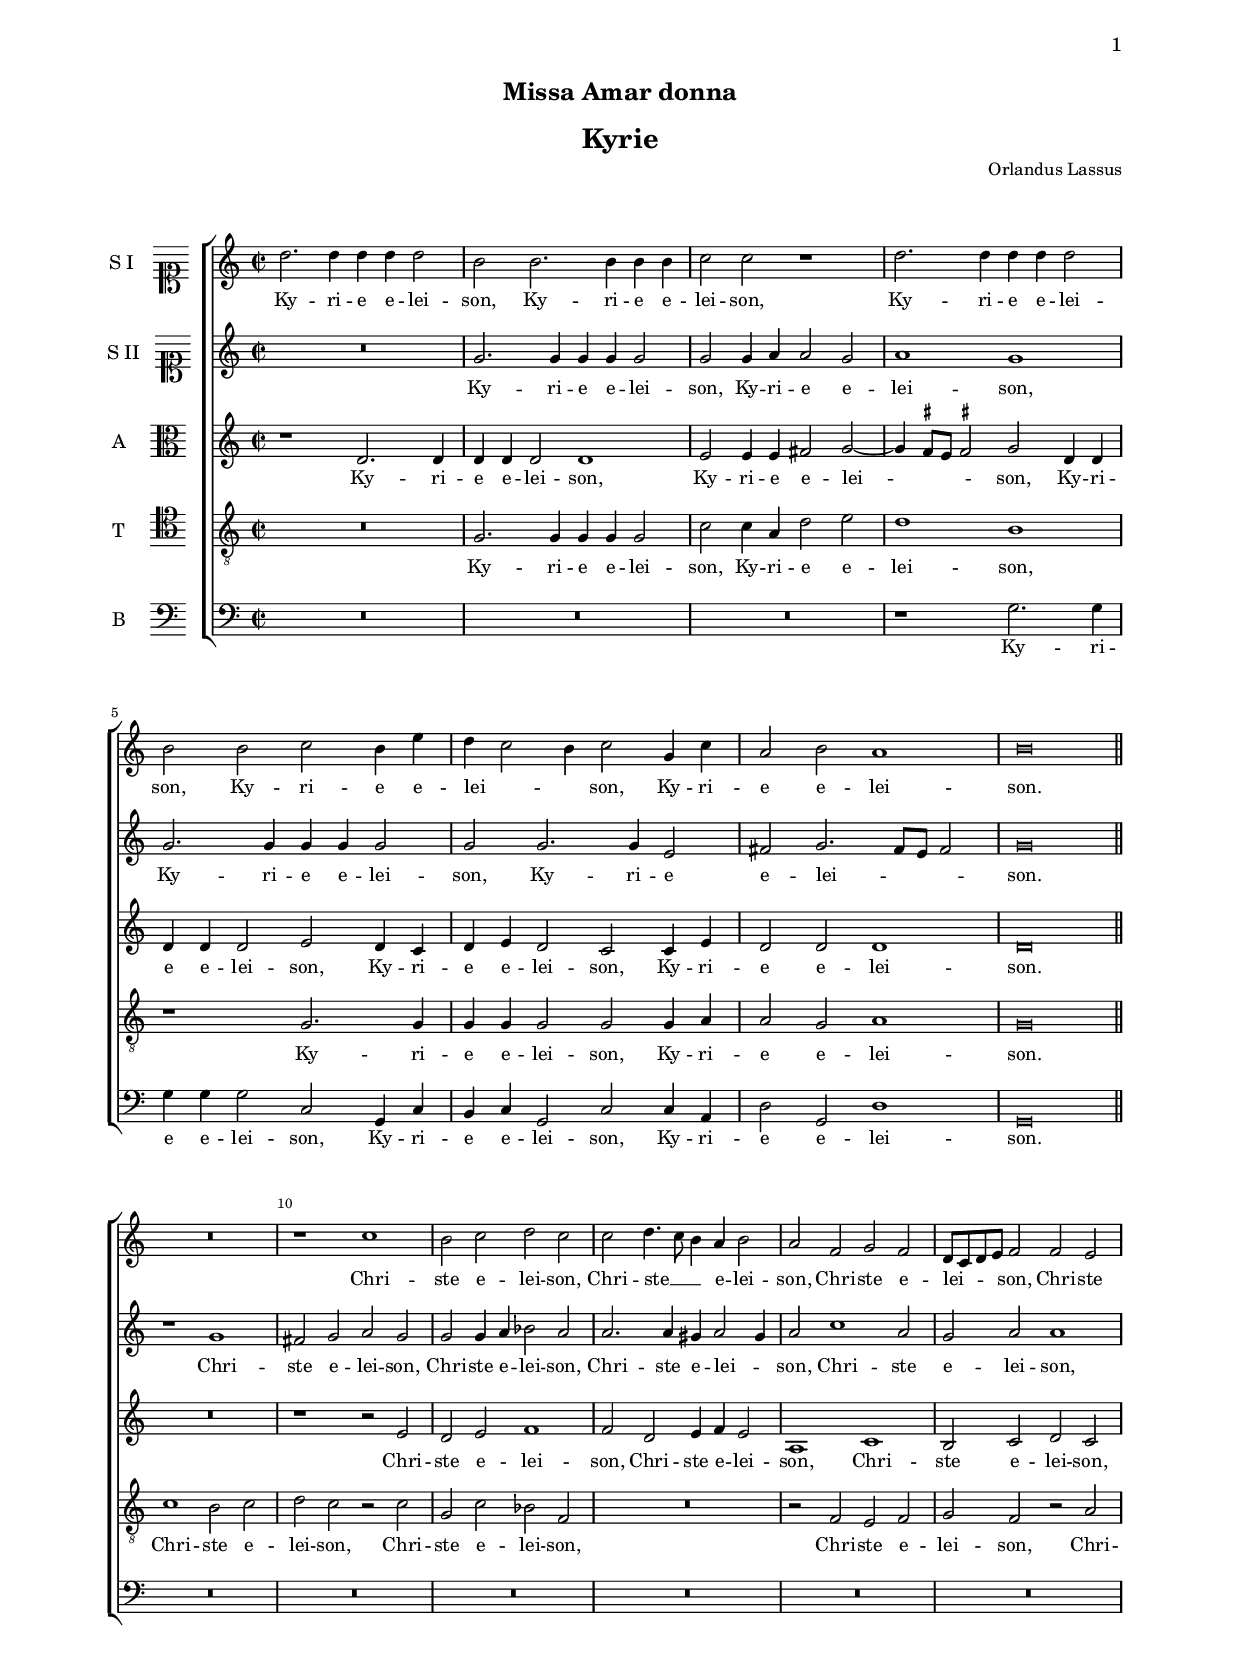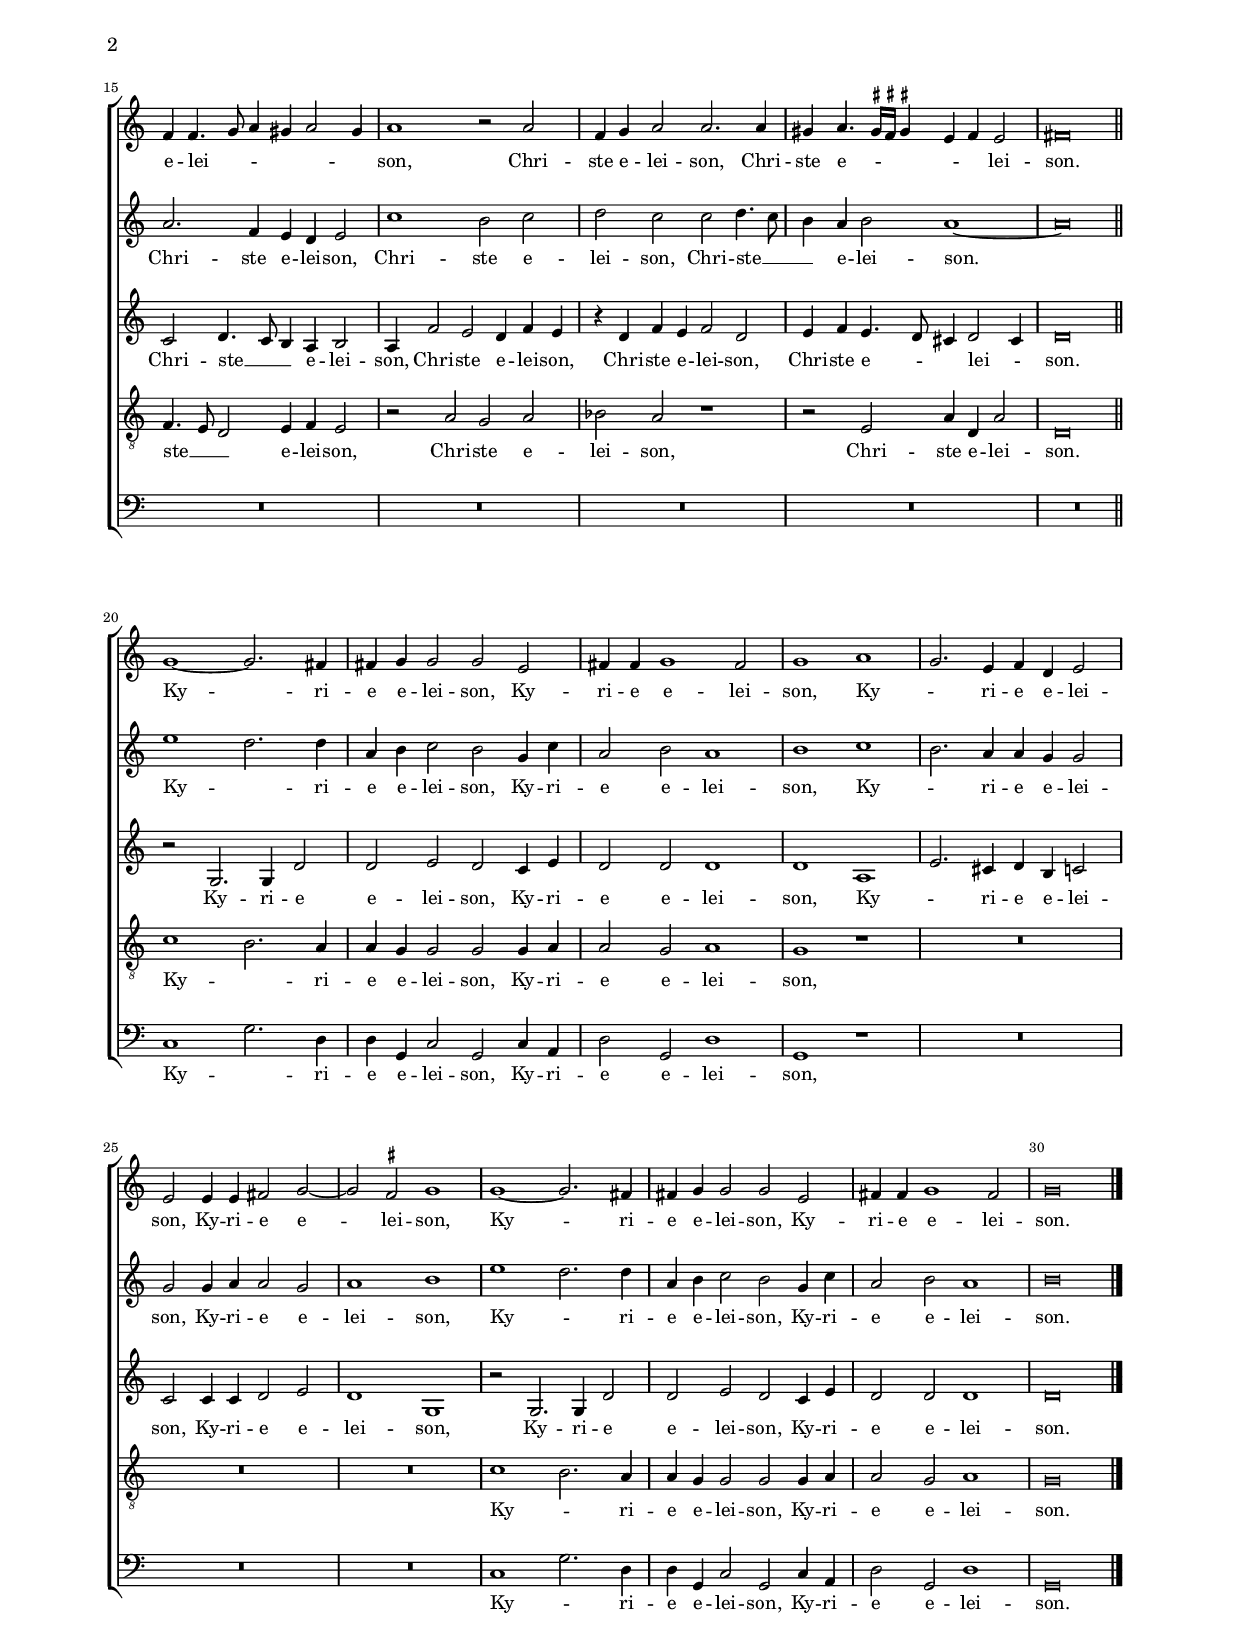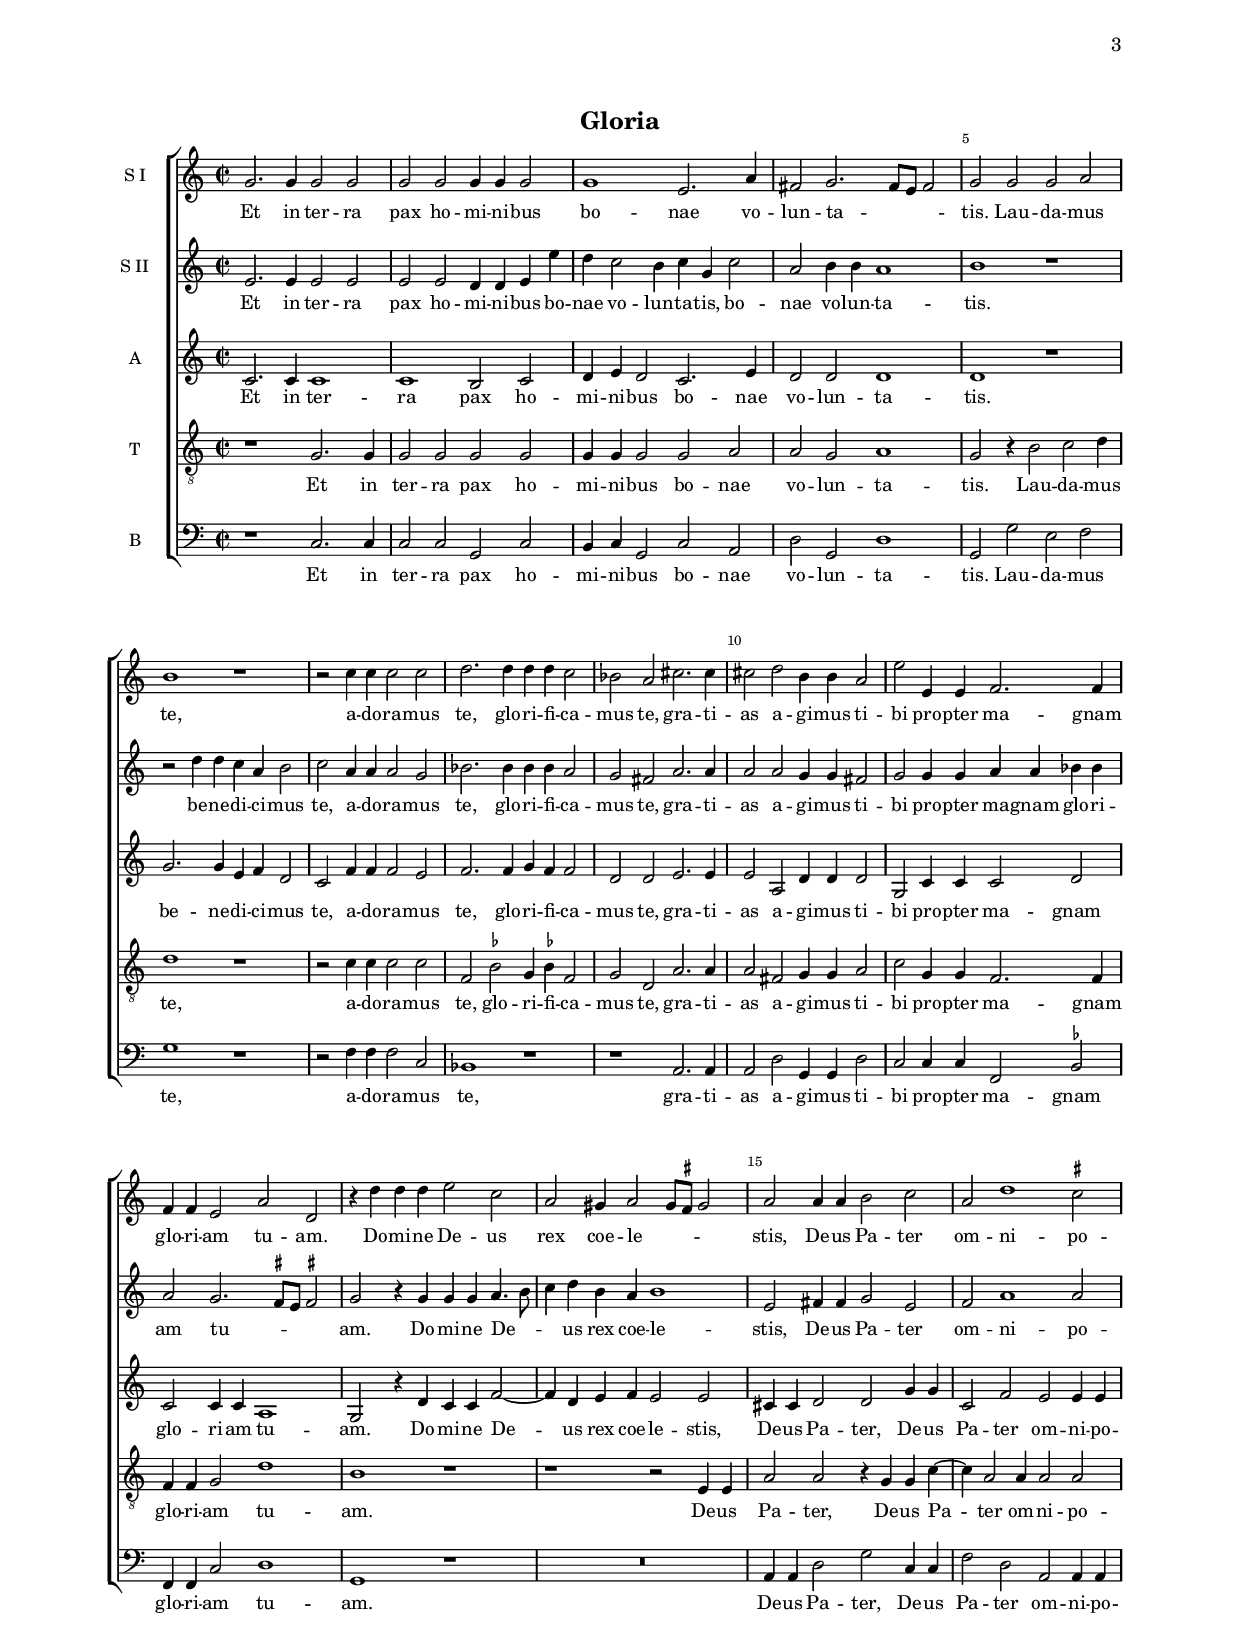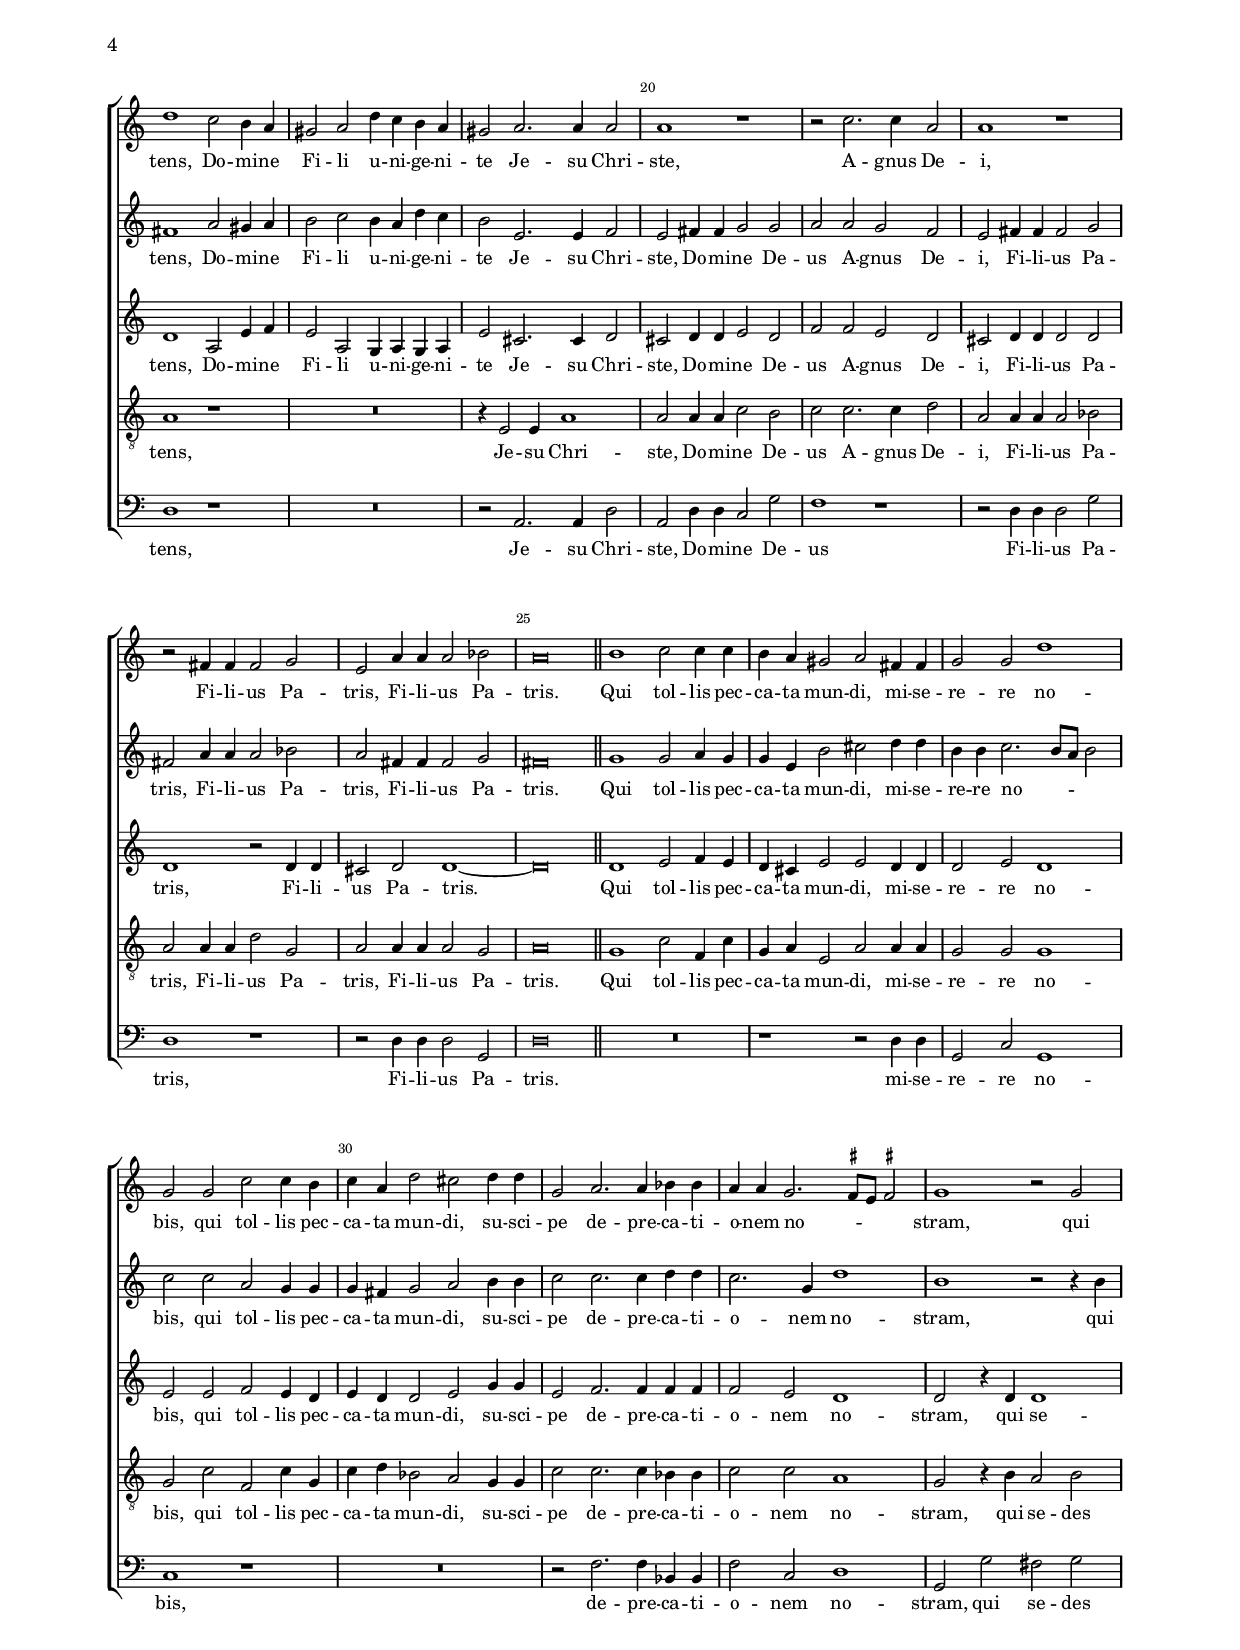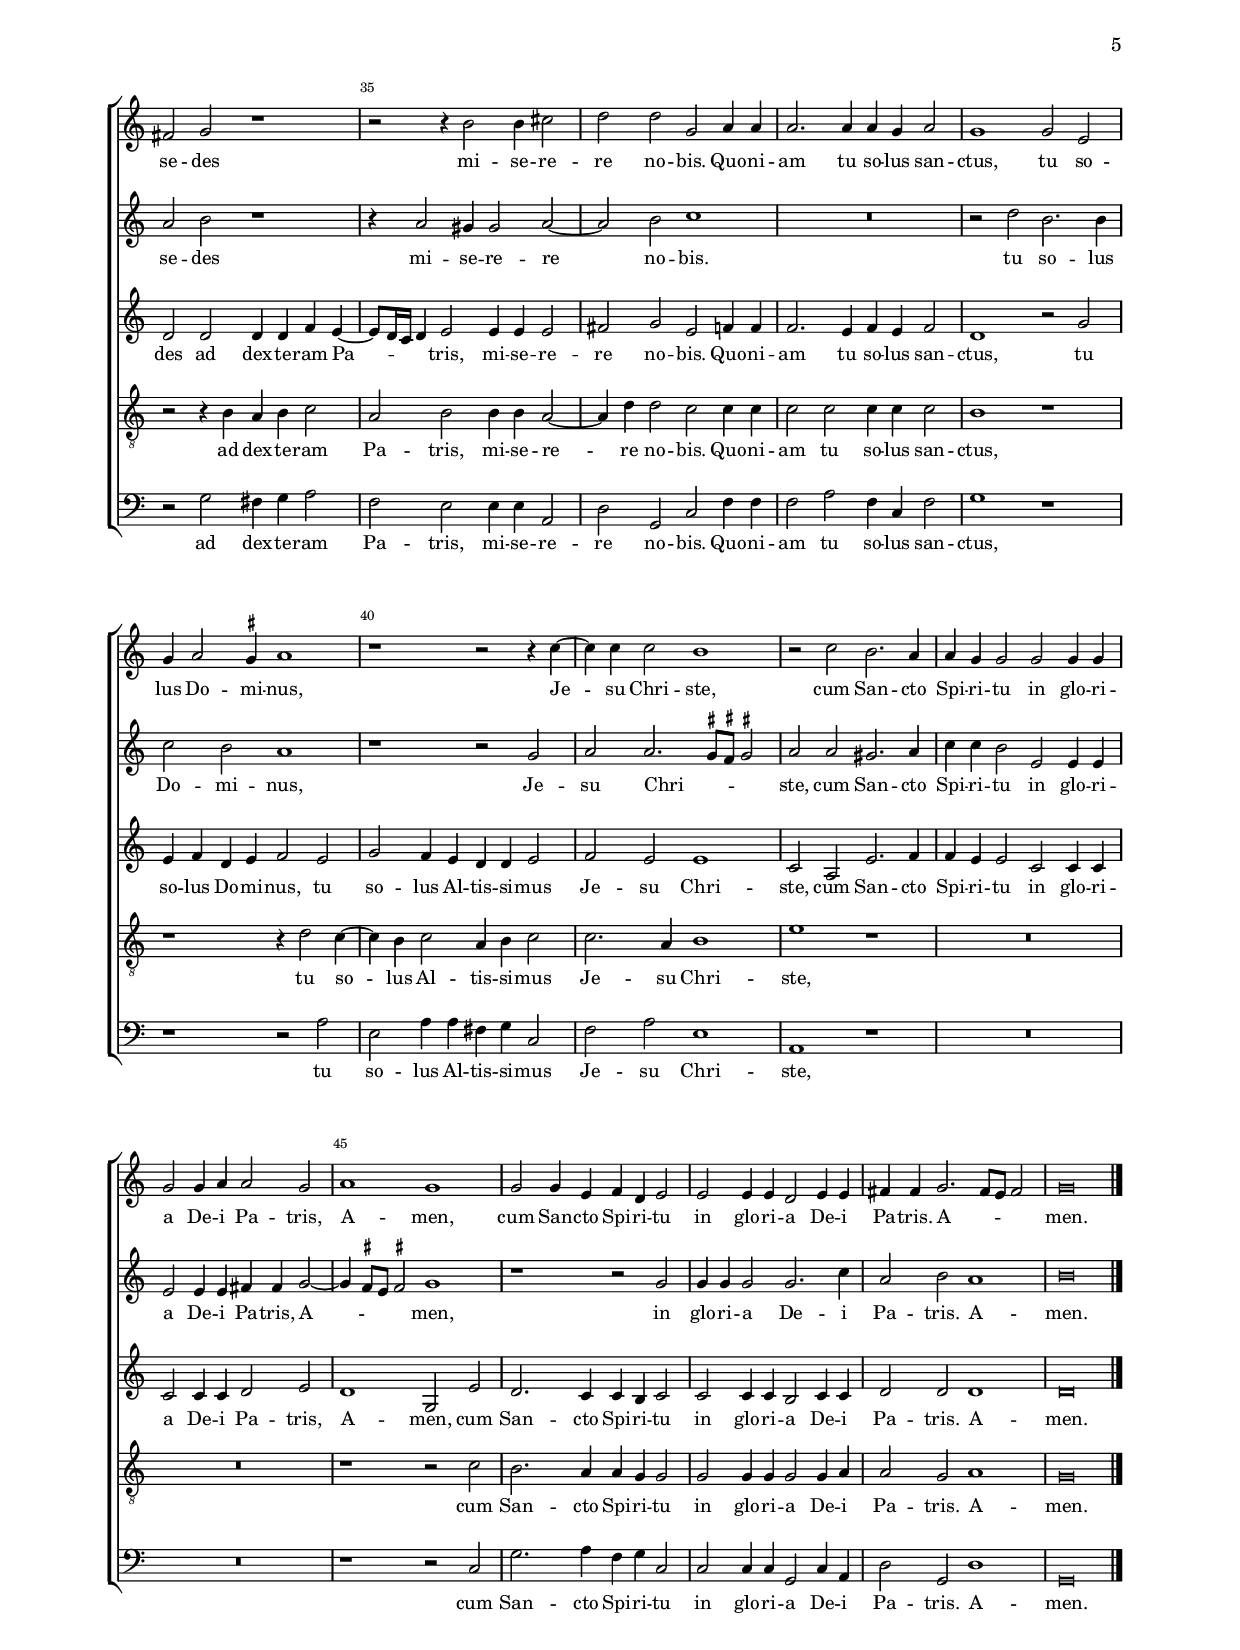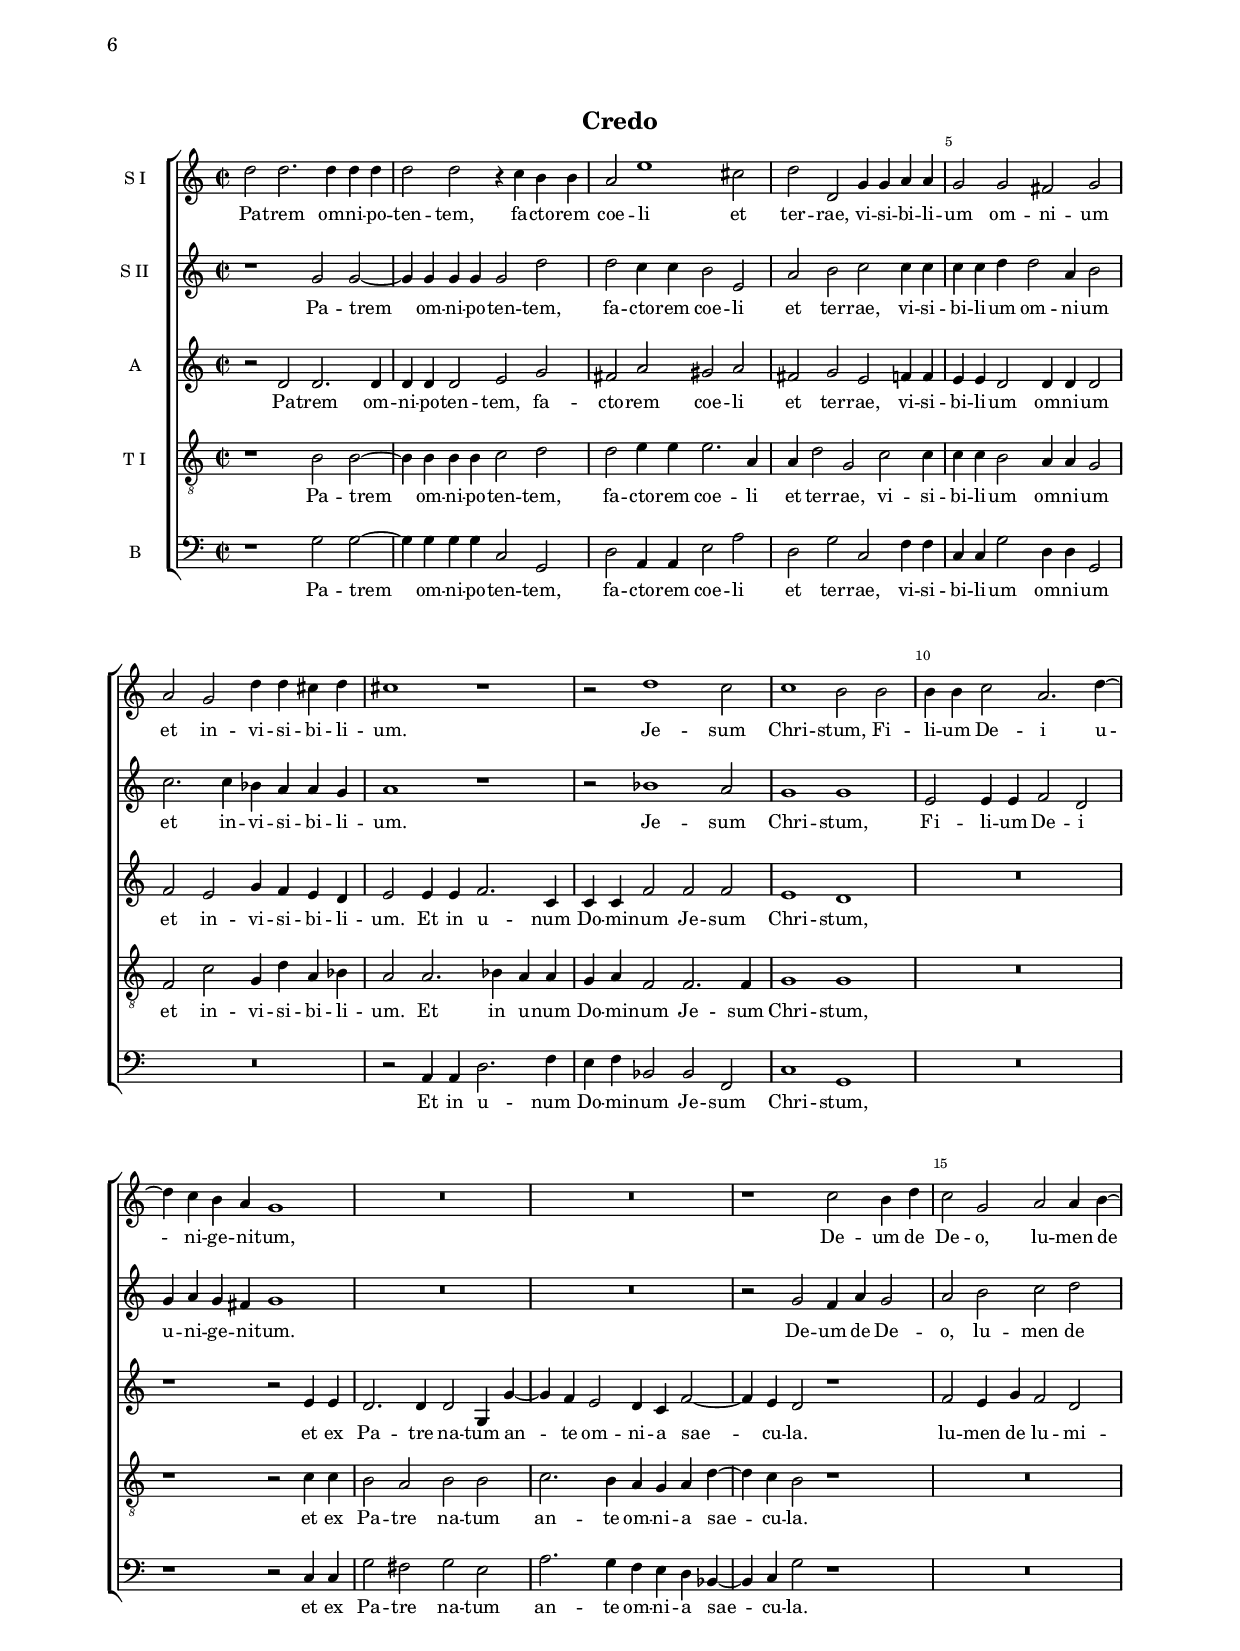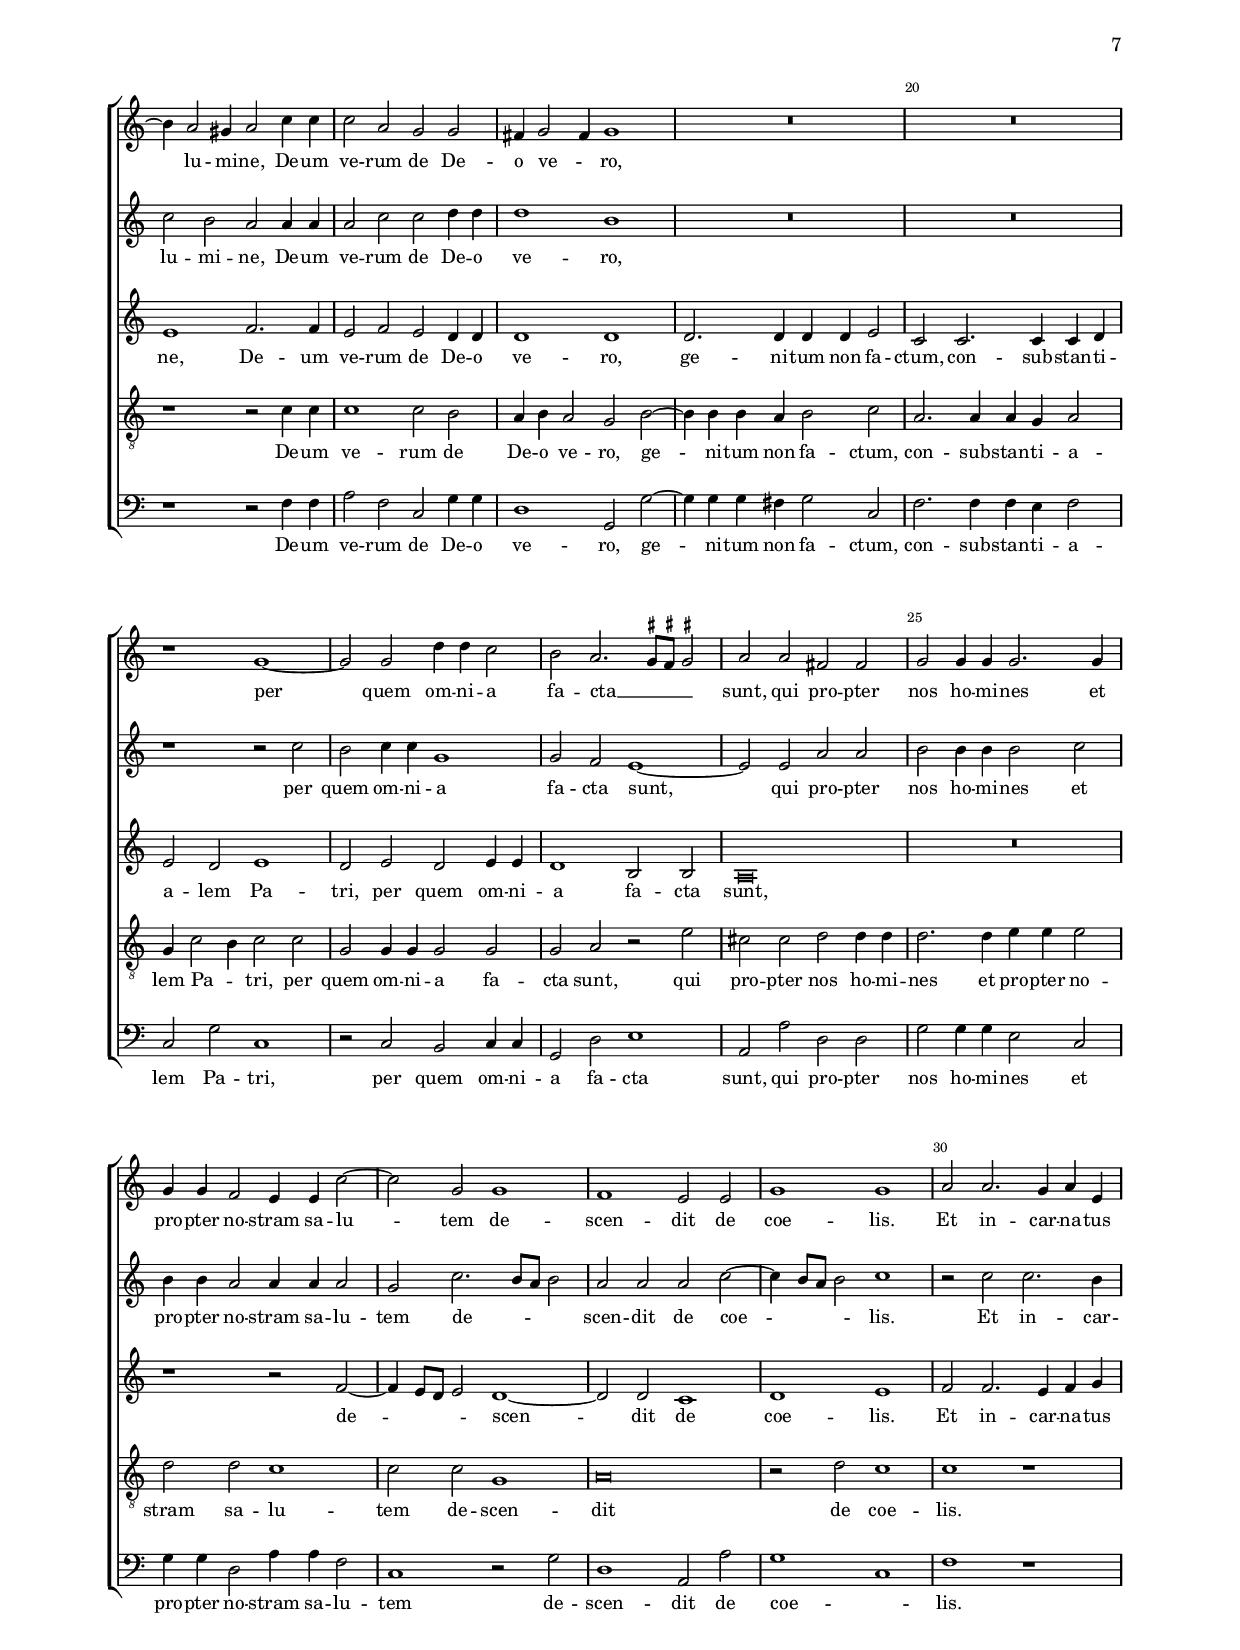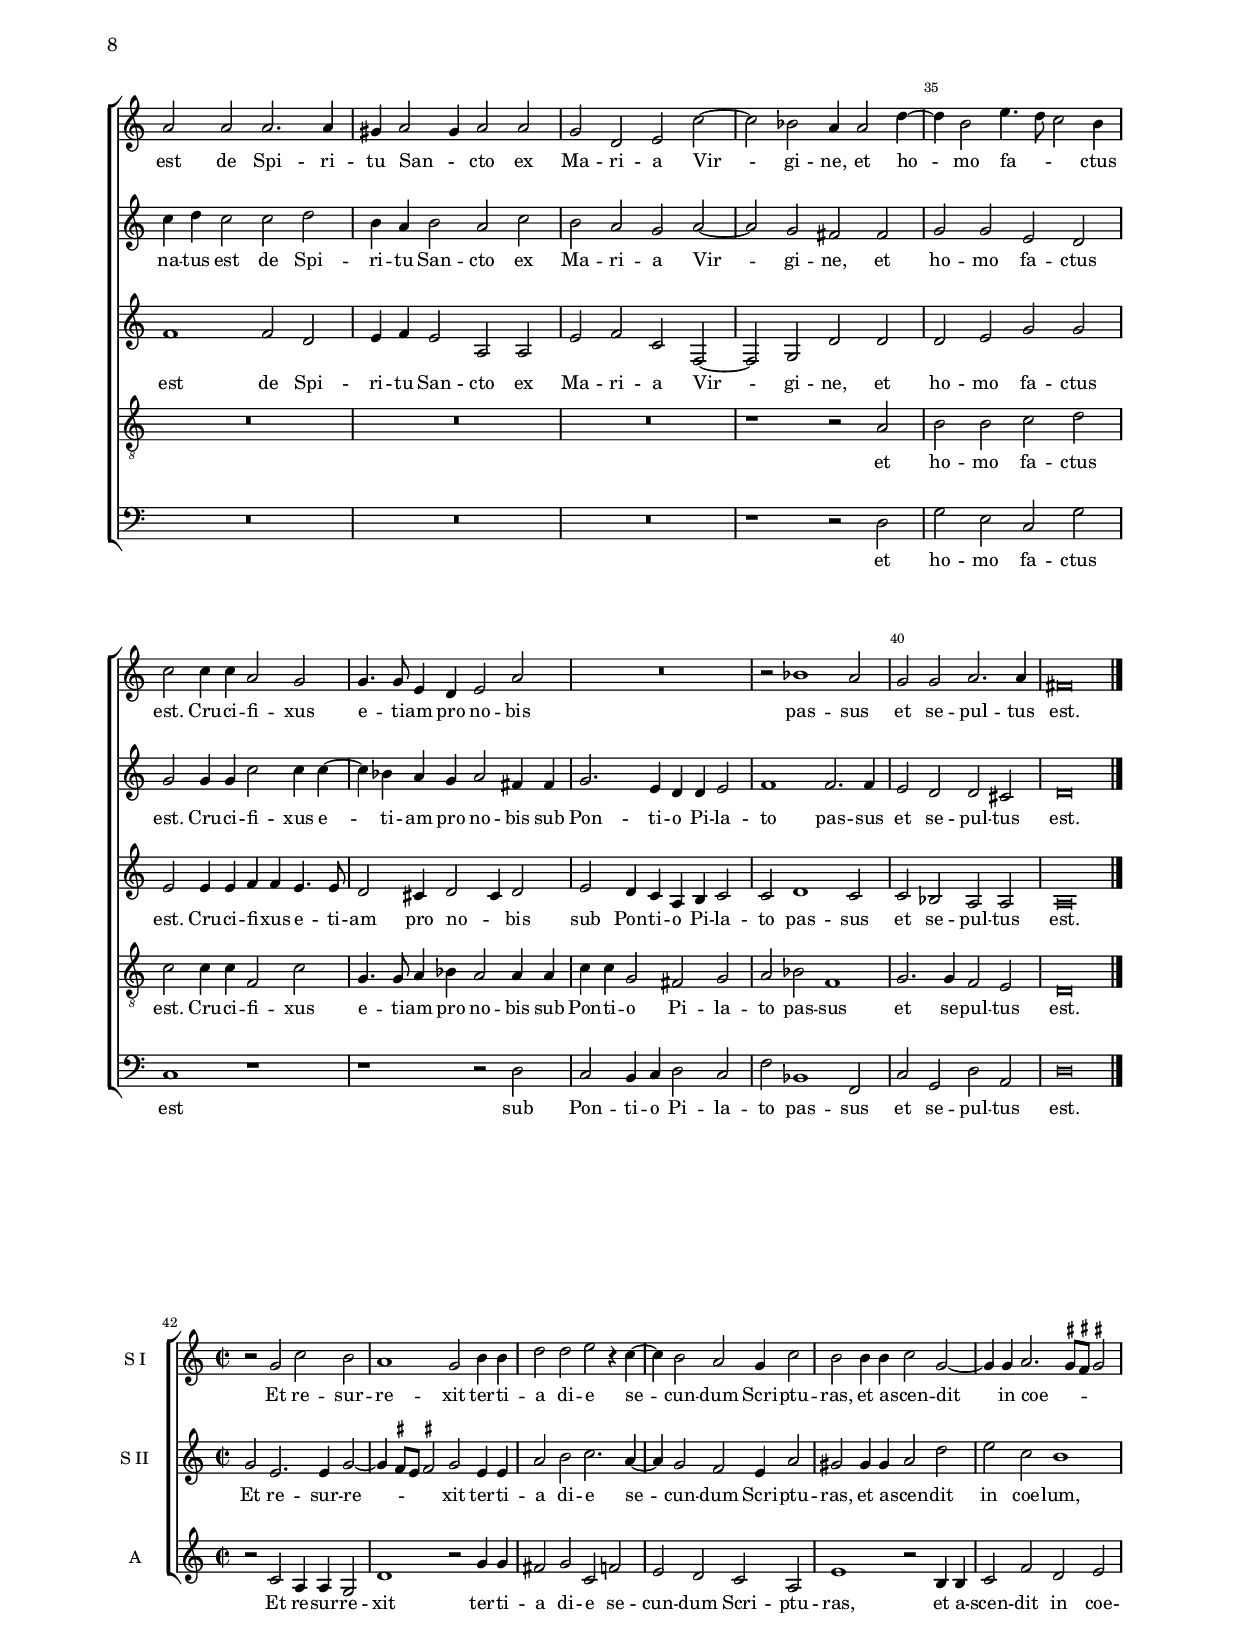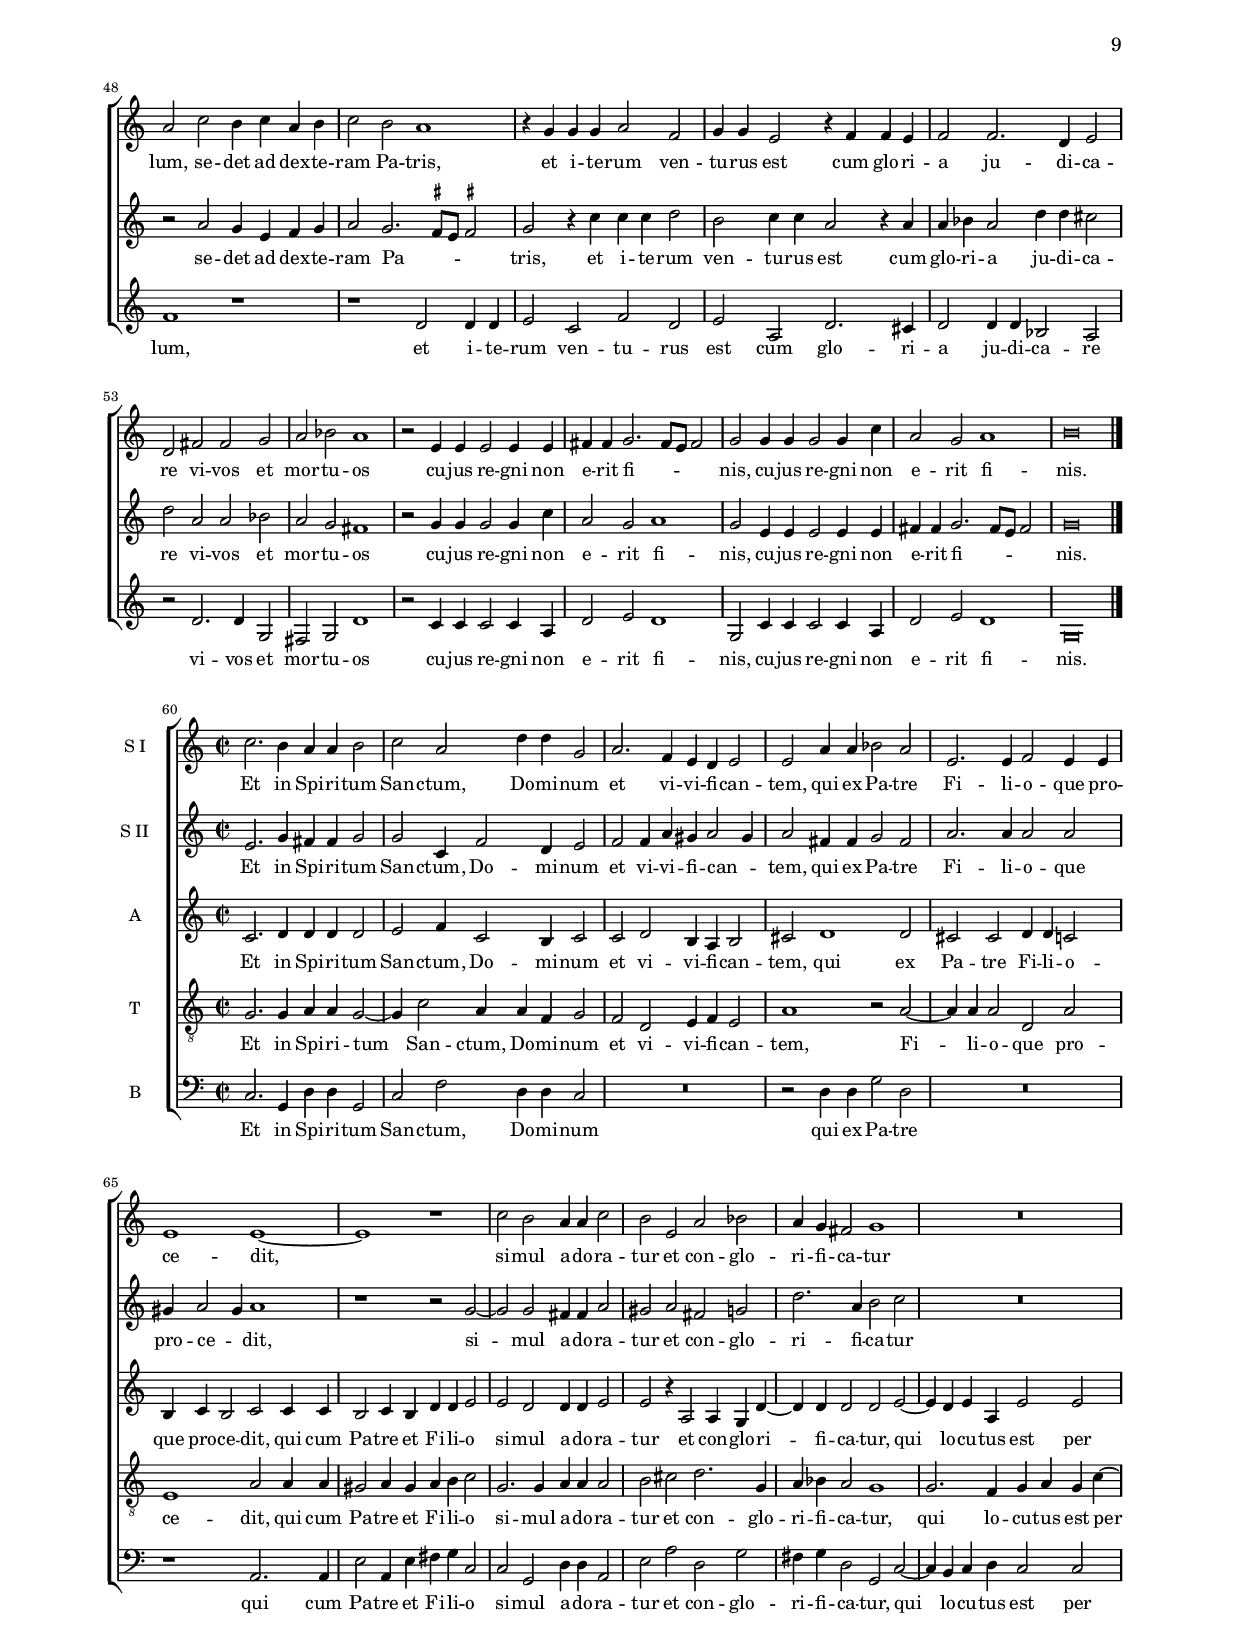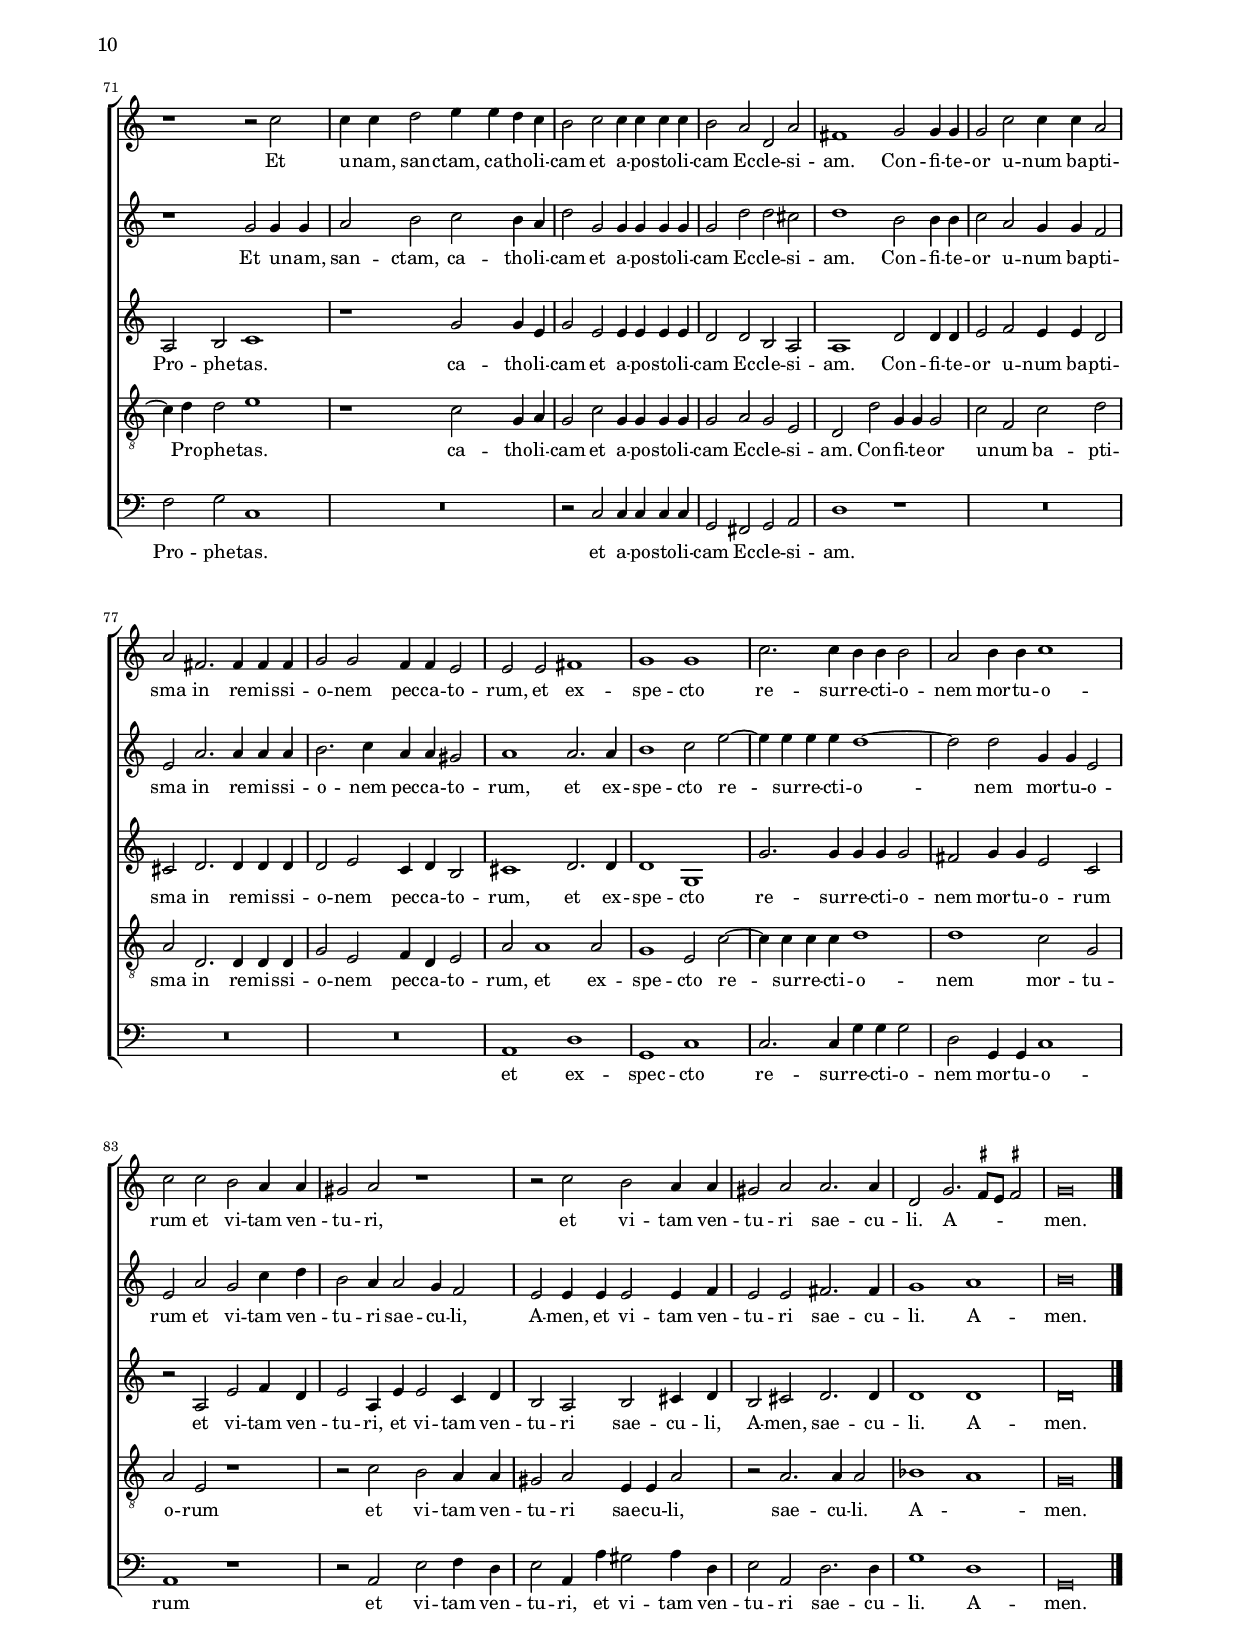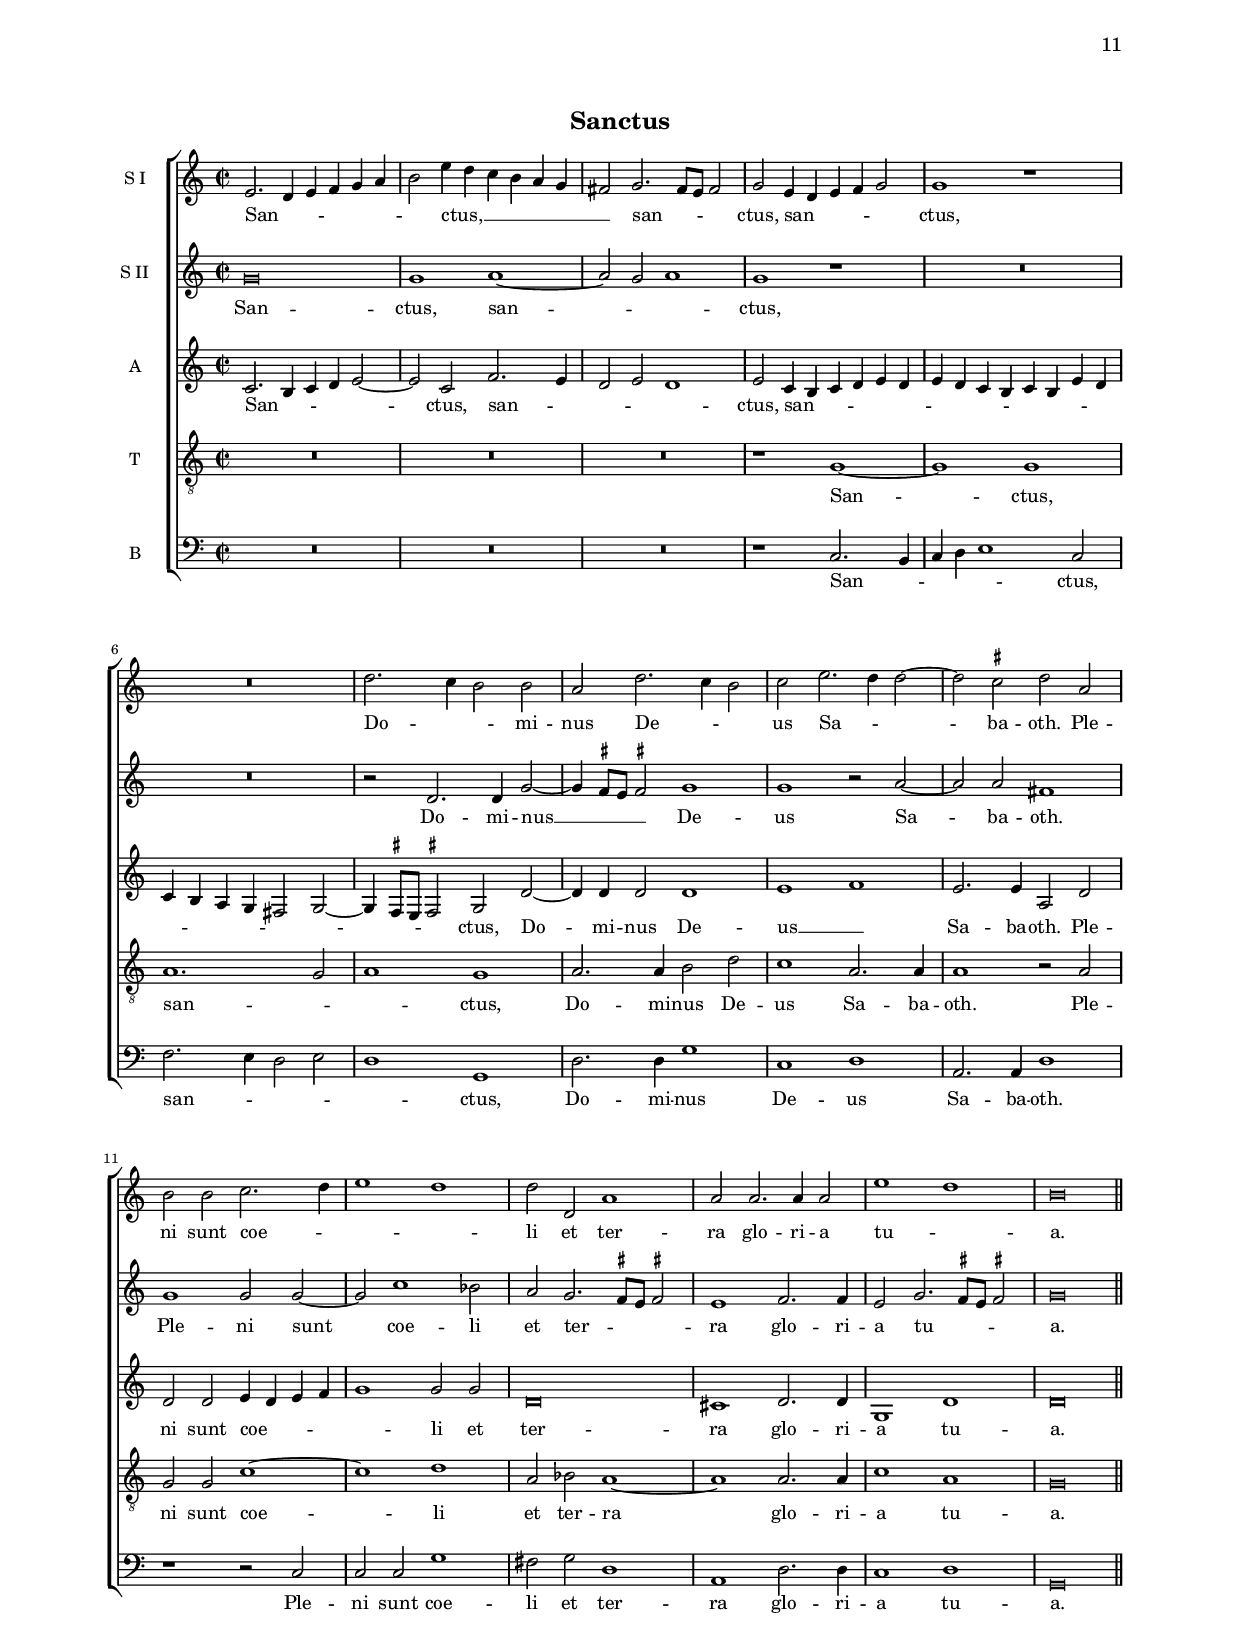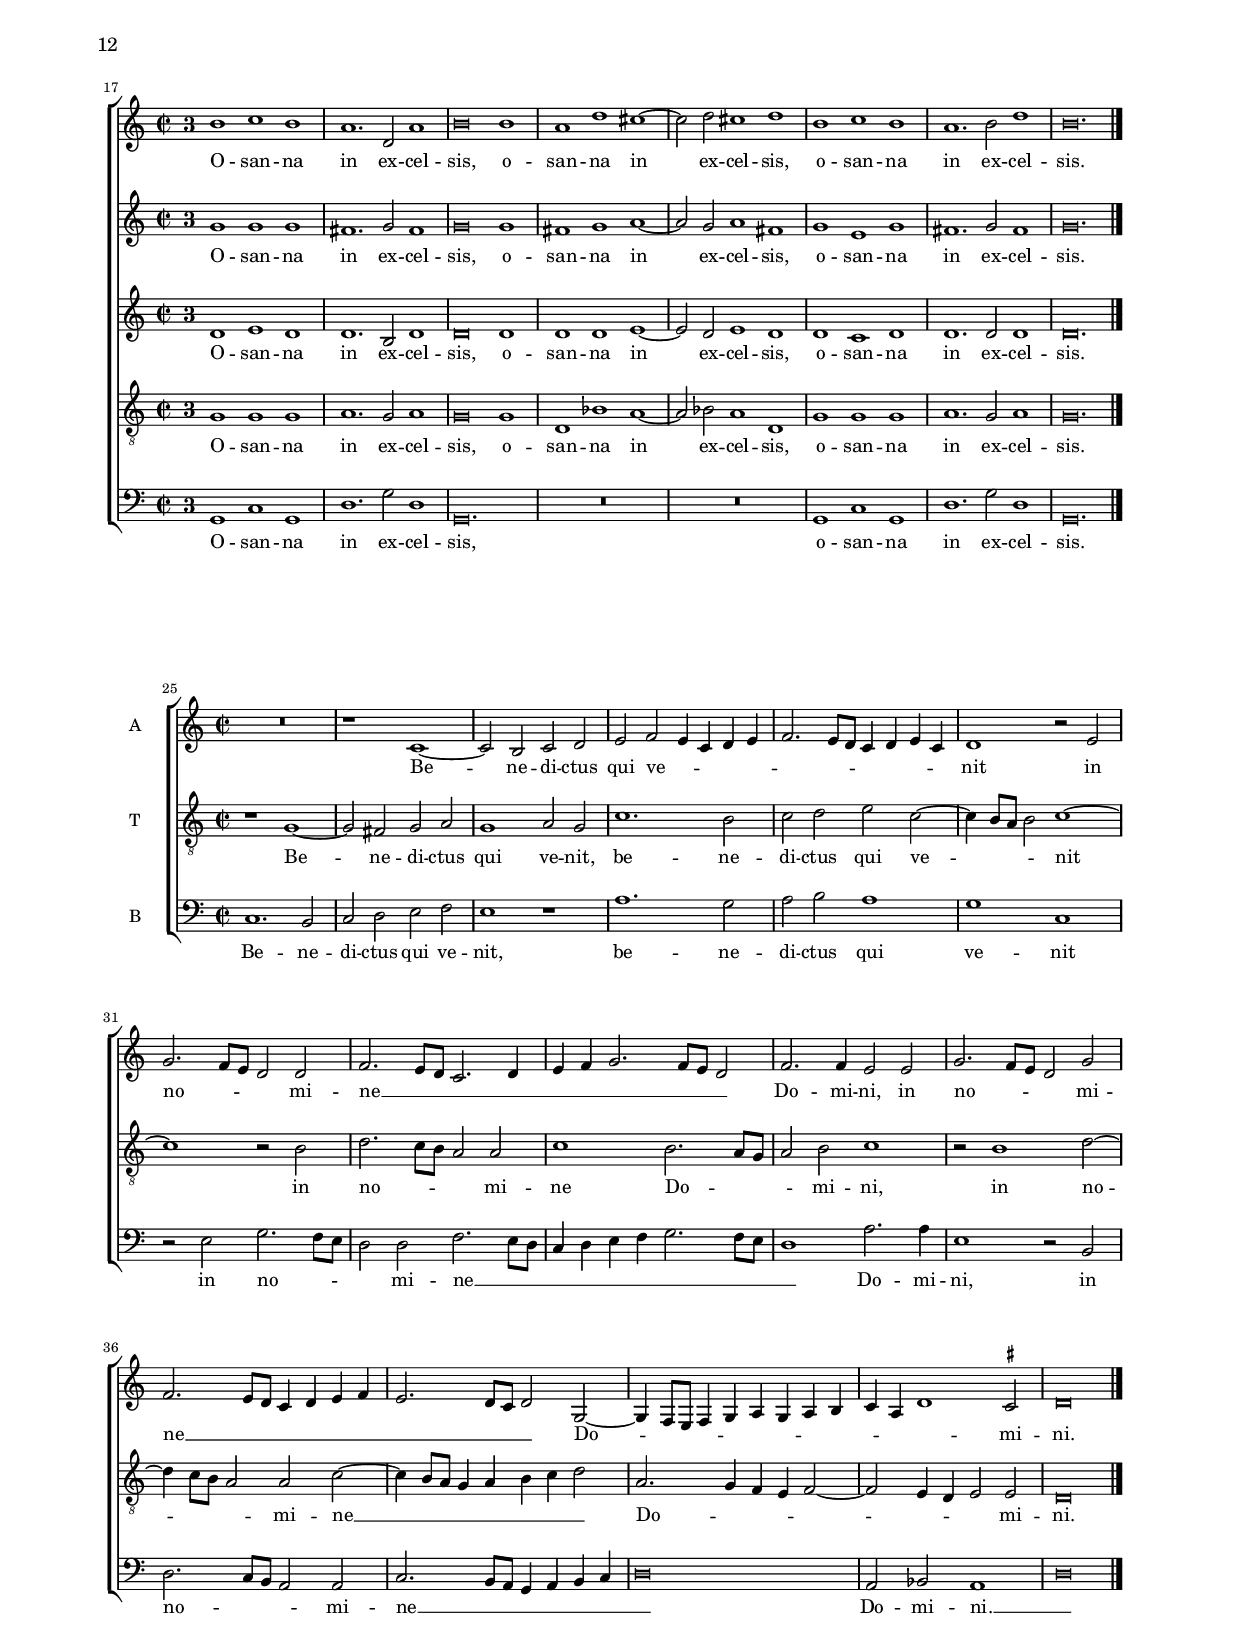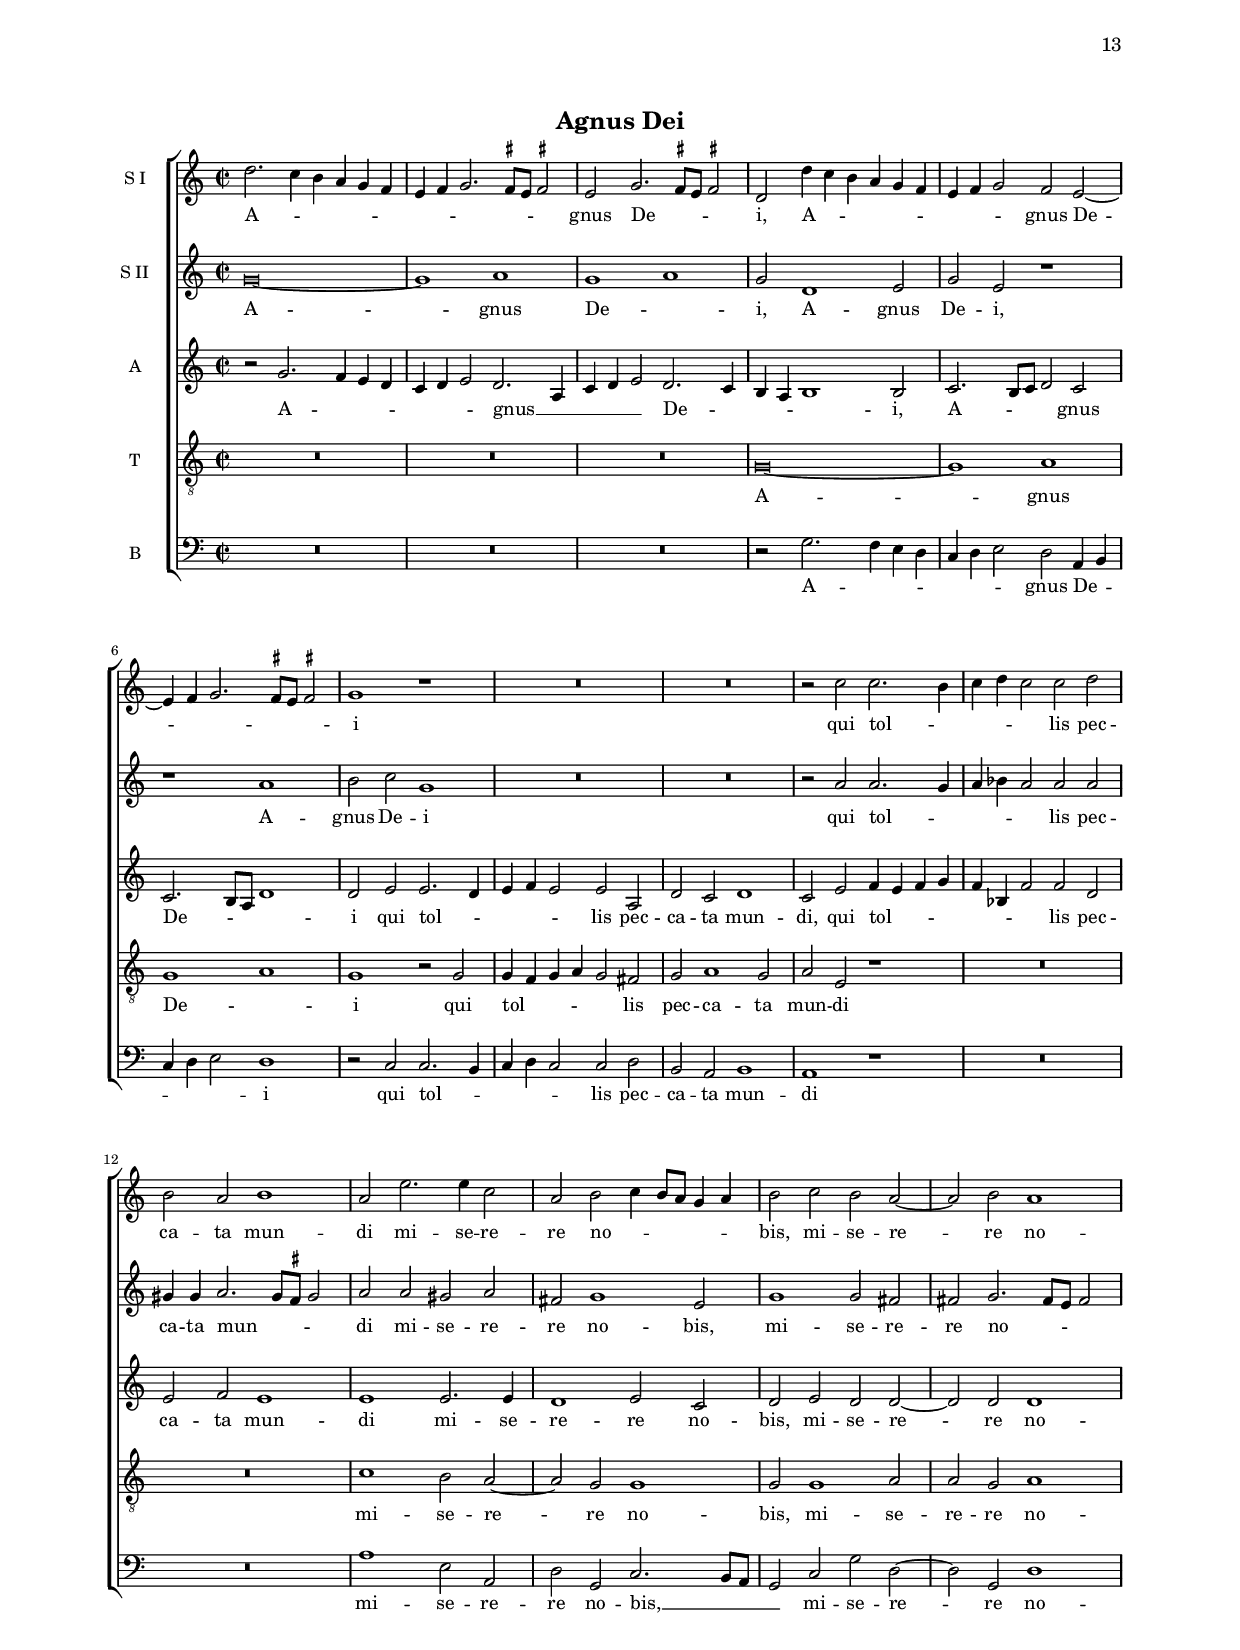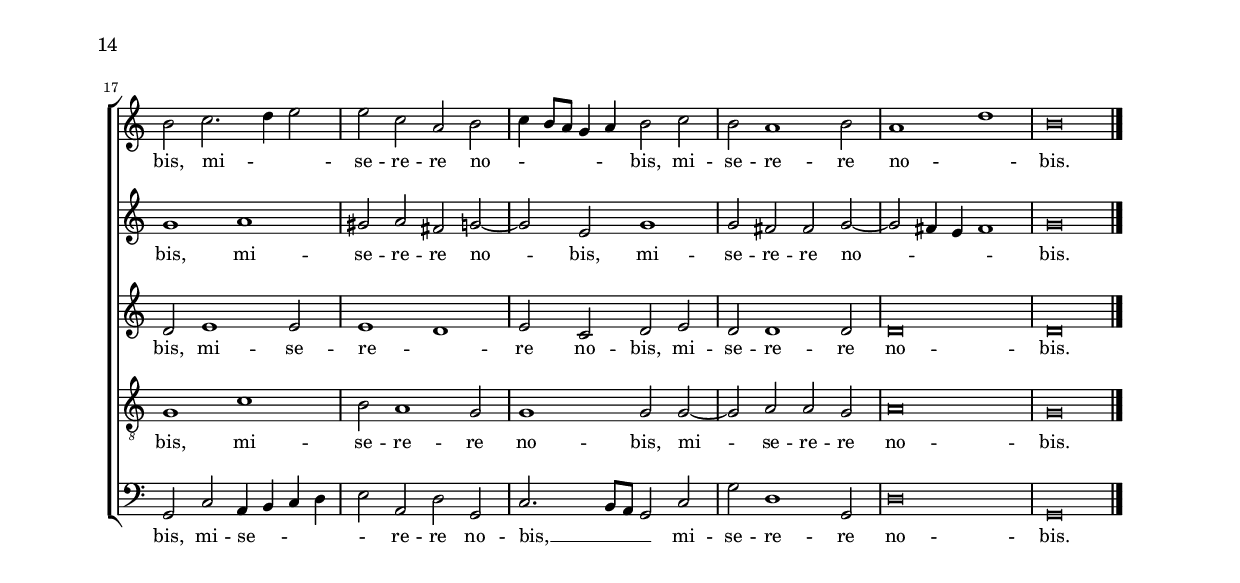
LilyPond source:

\version "2.18.2"
\include "deutsch.ly"
#(set-global-staff-size 15)
% #(set-default-paper-size "letter")
#(ly:set-option 'point-and-click #f)

\header
{
  dedication=\markup { \fontsize #3 \bold "Missa Amar donna" }
  title=  \markup { \vspace #2 "Kyrie" }
  composer="Orlandus Lassus"
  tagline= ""
}

\paper
	{
	top-margin = 1.1 \cm
	bottom-margin = 1.8 \cm
	left-margin = 2 \cm
	right-margin = 2 \cm
	ragged-bottom = ##f
	ragged-last-bottom = ##t
	print-page-number = ##t
	system-system-spacing = #'((basic-distance . 17) (minimum-distance . 14) (padding . 7) (strechability . 250))
        score-system-spacing = #'((basic-distance . 17) (minimum-distance . 14) (padding . 7) (strechability . 250))
        system-score-spacing = #'((basic-distance . 17) (minimum-distance . 14) (padding . 7) (strechability . 250))
%	systems-per-page = 3
%	min-systems-per-page = 3
	scoreTitleMarkup = \markup { \fill-line  { \null \fontsize #3 \bold \fromproperty #'header:piece \fromproperty #'header:opus } }
	markup-system-spacing #'basic-distance = #12
%	print-all-headers = ##t
	print-first-page-number = ##f
%	first-page-number = 1
	oddHeaderMarkup = \markup { \fill-line { \null \null \column \right-align { \fontsize #1 \fromproperty #'page:page-number-string \null } } }
	evenHeaderMarkup = \markup { \column \right-align { \fontsize #1 \fromproperty #'page:page-number-string \null } }
	}

	
global = {
	\key c \major
	\override Score.BarNumber.break-visibility = #end-of-line-invisible
	\set Score.barNumberVisibility = #(every-nth-bar-number-visible 5)
	\time 2/2 \set Score.measureLength = #(ly:make-moment 2/1)
        \skip 1*16 \bar "||" \break
        \skip 1*22 \bar "||" \break
        \skip 1*22 \bar "|." \pageBreak
	% \time 3/1 \once \override Score.TimeSignature.style = #'single-digit \newSpacingSection
	}

	ficta = { \once \set suggestAccidentals = ##t }
	
	forget = #(define-music-function (parser location music) (ly:music?) #{
		\accidentalStyle forget
		$music
		\accidentalStyle default
		#})
        % \mark \markup { \override #'(style . baroque) { \note  #"breve" #1 = \note #"breve." #1 } }



incipitcantus = \markup { \score {
	{
	\set Staff.instrumentName = \markup { \fontsize #1 "S I" }
	\key c \major
	\clef soprano
	s4 \bar ""
	}
	\layout  {
	raggedright = ##t
	indent = 1 \cm
	line-width = 1.6 \cm
	\context { \Staff \remove Time_signature_engraver }
	\override Staff.Clef.Y-extent = #'(0 . 0)
	}} \hspace #1 }

    
    incipitquintus = \markup { \score {
	{
	\set Staff.instrumentName = \markup { \fontsize #1 "S II" }
	\key c \major
	\clef soprano
	s4 \bar ""
	}
	\layout  {
	raggedright = ##t
	indent = 1 \cm
	line-width = 1.6 \cm
	\context { \Staff \remove Time_signature_engraver }
	\override Staff.Clef.Y-extent = #'(0 . 0)
	}} \hspace #1 }
      

incipitaltus = \markup { \score {
	{
	\set Staff.instrumentName = \markup { \fontsize #1 "A" }
	\key c \major
	\clef alto
	s4 \bar ""
	}
	\layout  {
	raggedright = ##t
	indent = 1 \cm
	line-width = 1.6 \cm
	\context { \Staff \remove Time_signature_engraver }
	\override Staff.Clef.Y-extent = #'(0 . 0)
	}} \hspace #1 }


incipittenor = \markup { \score {
	{
	\set Staff.instrumentName = \markup { \fontsize #1 "T" }
	\key c \major
	\clef tenor
	s4 \bar ""
	}
	\layout  {
	raggedright = ##t
	indent = 1 \cm
	line-width = 1.6 \cm
	\context { \Staff \remove Time_signature_engraver }
	\override Staff.Clef.Y-extent = #'(0 . 0)
	}} \hspace #1 }
      
      
incipitbassus = \markup { \score {
	{
	\set Staff.instrumentName = \markup { \fontsize #1 "B" }
	\key c \major
	\clef bass
	s4 \bar ""
	}
	\layout  {
	raggedright = ##t
	indent = 1 \cm
	line-width = 1.6 \cm
	\context { \Staff \remove Time_signature_engraver }
	\override Staff.Clef.Y-extent = #'(0 . 0)
	}} \hspace #1 }


cantus =  \relative c''
	{
	d2. d4 d d d2
	h2 h2. h4 h h
	c2 c r1
	d2. d4 d d d2
%5
	h2 h c h4 e | 
	d4 c2 h4 c2 g4 c
	a2 h a1
	h\breve |
% Christe
	R\breve
%10
	r1 c |
	h2 c d c
	c2 d4. c8 h4 a h2
	a2 f g f
	d8 c d e f2 f e
%15
	f4 f4. g8 a4 gis a2 gis4 |
	a1 r2 a
	f4 g a2 a2. a4
	gis4 a4. \ficta gis!16 \ficta fis \ficta gis!4 e \forget f e2 
	fis\breve |
%20
% Kyrie II
        g1~g2. fis4 |
	fis4 g g2 g e
	fis4 fis g1 fis2
	g1 a
	g2. e4 f4 d e2
%25
	e2 e4 e fis2 g~ |
	g2 \ficta fis g1
	g1~ g2. fis4
	fis4 g g2 g e
	fis4 fis g1 fis2
%30
	g\breve |
	}

quintus =  \relative c''
	{
	R\breve
	g2. g4 g g g2
	g2 g4 a a2 g
	a1 g
%5
	g2. g4 g g g2 |
	g2 g2. g4 e2
	fis2 g2. fis8 e fis2
	g\breve |
% Christe
	r1 g
%10
	fis2 g a g |
	g2 g4 a b2 a
	a2. a4 gis4 a2 gis4
	a2 c1 a2
	g2 a a1
%15
	a2. f4 e d e2 |
	c'1 h2 c
	d2 c c d4. c8
	h4 a h2 a1~
	a\breve |
%20
% Kyrie II
        e'1 d2. d4 |
	a4 h c2 h g4 c
	a2 h a1
	h1 c
	h2. a4 a g g2
%25
	g2 g4 a a2 g |
	a1 h
	e1 d2. d4
	a4 h c2 h g4 c
	a2 h a1
%30
	h\breve |
	}


altus =  \relative c'
	{
	r1 d2. d4
	d4 d d2 d1
	e2 e4 e fis2 g~
	g4 \ficta fis8 e \ficta fis!2 g d4 d
%5
	d4 d d2 e d4 c |
	d4 e d2 c c4 e
	d2 d d1
	d\breve |
% Christe
	R\breve
%10
	r1 r2 e |
	d2 e f1
	f2 d e4 f e2
	a,1 c
	h2 c d c
%15
	c2 d4. c8 h4 a h2 |
	a4 f'2 e d4 f e
	r4 d f e f2 d
	e4 f e4. d8 cis4 d2 cis4
	d\breve |
%20
% Kyrie II
	r2 g,2. g4 d'2 |
	d2 e d c4 e
	d2 d d1
	d1 a
        e'2. cis4 d h c2
%25
	c2 c4 c d2 e |
	d1 g,
	r2 g2. g4 d'2
	d2 e d c4 e
	d2 d d1
%30
	d\breve |
	}

	
tenor  =  \relative c'
	{
	R\breve
	g2. g4 g g g2
	c2 c4 a d2 e
	d1 h
%5
	r1 g2. g4 |
	g4 g g2 g g4 a
	a2 g a1
	g\breve |
% Christe
	c1 h2 c
%10
	d2 c r c |
	g2 c b f
	R\breve
	r2 f e f
	g2 f r a
%15
	f4. e8 d2 e4 f e2 |
	r2 a g a
	b2 a r1
	r2 e a4 d, a'2
	d,\breve |
%20
% Kyrie II
        c'1 h2. a4 |
	a4 g g2 g g4 a
	a2 g a1
	g1 r
	R\breve
%25
	R\breve |
	R\breve
	c1 h2. a4
	a4 g g2 g g4 a
	a2 g a1
%30
	g\breve |
	}


bassus  =  \relative c
	{
	R\breve
	R\breve
	R\breve
	r1 g'2. g4
%5
	g4 g g2 c, g4 c |
	h4 c g2 c c4 a
	d2 g, d'1
	g,\breve |
% Christe
	R\breve
%10
	R\breve |
	R\breve
	R\breve
	R\breve
	R\breve
%15
	R\breve |
	R\breve
	R\breve
	R\breve
	R\breve
%20
% Kyrie II
        c1 g'2. d4 |
	d4 g, c2 g c4 a
	d2 g, d'1
	g,1 r
	R\breve
%25
	R\breve |
	R\breve
	c1 g'2. d4
	d4 g, c2 g c4 a
	d2 g, d'1
%30
	g,\breve |
	}

lyricscantus = \lyricmode {
	Ky -- ri -- e e -- lei -- son,
        Ky -- ri -- e e -- lei -- son,
        Ky -- ri -- e e -- lei -- son,
        Ky -- ri -- e e -- lei -- _ _ son,
        Ky -- ri -- e e -- lei -- son.
        Chri -- ste e -- lei -- son,
        Chri -- ste __ _ _ e -- lei -- son,
        Chri -- ste e -- lei -- _ _ _ son,
        Chri -- ste e -- lei -- _ _ _ _ _ son,
        Chri -- ste e -- lei -- son,
        Chri -- ste e -- _ _ _ _ _ lei -- son.
        Ky -- ri -- e e -- lei -- son,
        Ky -- ri -- e e -- lei -- son,
        Ky -- _ ri -- e e -- lei -- son,
        Ky -- ri -- e e -- lei -- son,
        Ky -- ri -- e e -- lei -- son,
        Ky -- ri -- e e -- lei -- son.
	}


lyricsquintus = \lyricmode {
	Ky -- ri -- e e -- lei -- son,
        Ky -- ri -- e e -- lei -- son,
        Ky -- ri -- e e -- lei -- son,
        Ky -- ri -- e e -- lei -- _ _ _ son.
        Chri -- ste e -- lei -- son,
        Chri -- ste e -- lei -- son,
        Chri -- ste e -- lei -- _ son,
        Chri -- ste e -- lei -- son,
        Chri -- ste e -- lei -- son,
        Chri -- ste e -- lei -- son,
        Chri -- ste __ _ _ e -- lei -- son.
        Ky -- _ ri -- e e -- lei -- son,
        Ky -- ri -- e e -- lei -- son,
        Ky -- _ ri -- e e -- lei -- son,
        Ky -- ri -- e e -- lei -- son,
        Ky -- _ ri -- e e -- lei -- son,
        Ky -- ri -- e e -- lei -- son.
	}
        

lyricsaltus = \lyricmode {
	Ky -- ri -- e e -- lei -- son,
        Ky -- ri -- e e -- lei -- _ _ _ son,
        Ky -- ri -- e e -- lei -- son,
        Ky -- ri -- e e -- lei -- son,
        Ky -- ri -- e e -- lei -- son.
        Chri -- ste e -- lei -- son,
        Chri -- ste e -- lei -- son,
        Chri -- ste e -- lei -- son,
        Chri -- ste __ _ _ e -- lei -- son,
        Chri -- ste e -- lei -- son,
        Chri -- ste e -- lei -- son,
        Chri -- ste e -- _ _ lei -- _ son.
        Ky -- ri -- e e -- lei -- son,
        Ky -- ri -- e e -- lei -- son,
        Ky -- _ ri -- e e -- lei -- son,
        Ky -- ri -- e e -- lei -- son,
        Ky -- ri -- e e -- lei -- son,
        Ky -- ri -- e e -- lei -- son.
	}


lyricstenor = \lyricmode {
	Ky -- ri -- e e -- lei -- son,
        Ky -- ri -- e e -- lei -- son,
        Ky -- ri -- e e -- lei -- son,
        Ky -- ri -- e e -- lei -- son.
        Chri -- ste e -- lei -- son,
        Chri -- ste e -- lei -- son,
        Chri -- ste e -- lei -- son,
        Chri -- ste __ _ _ e -- lei -- son,
        Chri -- ste e -- lei -- son,
        Chri -- ste e -- lei -- son.
        Ky -- _ ri -- e e -- lei -- son,
        Ky -- ri -- e e -- lei -- son,
        Ky -- _ ri -- e e -- lei -- son,
        Ky -- ri -- e e -- lei -- son.
	}


lyricsbassus = \lyricmode {
	Ky -- ri -- e e -- lei -- son,
        Ky -- ri -- e e -- lei -- son,
        Ky -- ri -- e e -- lei -- son.
        Ky -- _ ri -- e e -- lei -- son,
        Ky -- ri -- e e -- lei -- son,
        Ky -- _ ri -- e e -- lei -- son,
        Ky -- ri -- e e -- lei -- son.
	}


\score
	{  
	% \transpose { 
	\new ChoirStaff \with { \override StaffGrouper.staff-staff-spacing.basic-distance = #12 }
	<<

	\new Staff << \global
	\new Voice="v1" {
		\set Staff.instrumentName=\incipitcantus
		\set Staff.midiInstrument = "reed organ"
		\clef violin
		\cantus }
	\new Lyrics \lyricsto "v1" {\lyricscantus }
	>>


	\new Staff << \global
	\new Voice="v5" {
		\set Staff.instrumentName=\incipitquintus
		\set Staff.midiInstrument = "reed organ"
		\clef violin
		\quintus}
	\new Lyrics \lyricsto "v5" {\lyricsquintus }
	>>


	\new Staff << \global
	\new Voice="v2" {
		\set Staff.instrumentName=\incipitaltus
		\set Staff.midiInstrument = "reed organ"
		\clef violin 
		\altus}
	\new Lyrics \lyricsto "v2" {\lyricsaltus }
	>>


	\new Staff << \global
	\new Voice="v3" {
		\set Staff.instrumentName=\incipittenor
		\set Staff.midiInstrument = "reed organ"
		\clef "G_8"
		\tenor }
	\new Lyrics \lyricsto "v3" {\lyricstenor }
	>>


	\new Staff << \global
	\new Voice="v4" {
		\set Staff.instrumentName=\incipitbassus
		\set Staff.midiInstrument = "reed organ"
		\clef bass 
		\bassus }
	\new Lyrics \lyricsto "v4" {\lyricsbassus}
	>>

	>>
	% } % transpose
	

	\layout
	{
	indent = 1.6 \cm
	\context { \Staff \override TimeSignature.break-visibility = #end-of-line-invisible }
%	\context { \Lyrics \override VerticalAxisGroup.nonstaff-relatedstaff-spacing.padding = #2 }
%	\context { \Lyrics \override LyricText.font-size = #1 }
%	\context { \Staff \override InstrumentName.X-offset = #'-25 }
%	\context { \Voice \override Slur.transparent = ##t }
%	\context { \Voice \override AccidentalSuggestion.avoid-slur = #'ignore }
%	\context { \Voice \override AccidentalSuggestion.outside-staff-priority = ##f }
	\context { \Score \override BarNumber.padding = #2 }
	\context { \Voice \override NoteHead.style = #'baroque }
	}
	
\midi
	{
	\tempo 2 = 90
	}
	
}


%%%%%%%%%%%%%%%%%%%%%%%%%%%%%   GLORIA




	
global = {
	\key c \major
	\override Score.BarNumber.break-visibility = #end-of-line-invisible
	\set Score.barNumberVisibility = #(every-nth-bar-number-visible 5)
	\time 2/2 \set Score.measureLength = #(ly:make-moment 2/1)
        \skip 1*50 \bar "||"
        \skip 1*48 \bar "|."
     	}

	ficta = { \once \set suggestAccidentals = ##t }
	
	forget = #(define-music-function (parser location music) (ly:music?) #{
		\accidentalStyle forget
		$music
		\accidentalStyle default
		#})
       

cantus =  \relative c''
	{
	g2. g4 g2 g
	g2 g g4 g g2
	g1 e2. a4
	fis2 g2. fis8 e fis2
%5
	g2 g g a |
	h1 r
	r2 c4 c c2 c
	d2. d4 d d c2
	b2 a cis2. cis4
%10
	cis2 d h4 h a2 |
	e'2 e,4 e f2. f4
	f4 f e2 a d,
	r4 d' d d e2 c
	a2 gis4 a2 gis8 \ficta fis gis2
%15
	a2 a4 a h2 c |
	a2 d1 \ficta cis2
	d1 c2 h4 a
	gis2 a d4 c h a
	gis2 a2. a4 a2
%20
	a1 r |
	r2 c2. c4 a2
	a1 r
	r2 fis4 fis fis2 g
	e2 a4 a a2 b
%25
	a\breve |
% Qui tollis
	h1 c2 c4 c
	h4 a gis2 a fis4 fis
	g2 g d'1
	g,2 g c c4 h
%30
	c4 a d2 cis d4 d |
	g,2 a2. a4 b b
	a4 a g2. \ficta fis8 e \ficta fis!2
	g1 r2 g
	fis2 g r1
%35
	r2 r4 h2 h4 cis2 |
	d2 d g, a4 a
	a2. a4 a4 g a2
	g1 g2 e
	g4 a2 \ficta gis4 a1
%40
	r1 r2 r4 c~ |
	c4 c c2 h1
	r2 c h2. a4
	a4 g g2 g g4 g
	g2 g4 a a2 g
%45
	a1 g |
	g2 g4 e f d e2
	e2 e4 e d2 e4 e
	fis4 fis g2. fis8 e fis2
	g\breve |
	}


quintus =  \relative c''
	{
	e,2. e4 e2 e
	e2 e d4 d e e'
	d4 c2 h4 c g c2
	a2 h4 h a1
%5
	h1 r |
	r2 d4 d c a h2
	c2 a4 a a2 g
	b2. b4 b b a2
	g2 fis a2. a4
%10
	a2 a g4 g fis2 |
	g2 g4 g a a b b
	a2 g2. \ficta fis8 e \ficta fis!2
	g2 r4 g g g a4. h8
	c4 d h a h1
%15
	e,2 fis4 fis g2 e |
	f2 a1 a2
	fis1 a2 gis4 a
	h2 c h4 a d c
	h2 e,2. e4 f2
%20
	e2 fis4 fis g2 g |
	a2 a g f
	e2 fis4 fis fis2 g
	fis2 a4 a a2 b
	a2 fis4 fis fis2 g
%25
	fis\breve |
% Qui tollis
	g1 g2 a4 g
	g4 e h'2 cis d4 d
	h4 h c2. h8 a h2
	c2 c a g4 g
%30
	g4 fis g2 a h4 h |
	c2 c2. c4 d d
	c2. g4 d'1
	h1 r2 r4 h
	a2 h r1
%35
	r4 a2 gis4 gis2 a~ |
	a2 h c1
	R\breve
	r2 d h2. h4
	c2 h a1
%40
	r1 r2 g |
	a2 a2. \ficta gis8 \ficta fis \ficta gis!2
	a2 a gis2. a4
	c4 c h2 e, e4 e
	e2 e4 e fis fis g2~
%45
	g4 \ficta fis8 e \ficta fis!2 g1 |
	r1 r2 g
	g4 g g2 g2. c4
	a2 h a1
	h\breve |
	}


altus =  \relative c'
	{
	c2. c4 c1
	c1 h2 c
	d4 e d2 c2. e4
	d2 d d1
%5
	d1 r |
	g2. g4 e4 f d2
	c2 f4 f f2 e
	f2. f4 g f f2
	d2 d e2. e4
%10
	e2 a, d4 d d2 |
	g,2 c4 c c2 d
	c2 c4 c a1
	g2 r4 d' c c f2~
	f4 d e f e2 e
%15
	cis4 cis d2 d g4 g |
	c,2 f e e4 e
	d1 a2 e'4 f
	e2 a, g4 a g a
	e'2 cis2. cis4 d2
%20
	cis2 d4 d e2 d |
	f2 f e d
	cis2 d4 d d2 d
	d1 r2 d4 d
	cis2 d d1~
%25
	d\breve |
% Qui tollis
	d1 e2 f4 e
	d4 cis e2 e d4 d
	d2 e d1
	e2 e f e4 d
%30
	e4 d d2 e g4 g |
	e2 f2. f4 f f
	f2 e d1
	d2 r4 d d1
	d2 d d4 d f e~
%35
	e8 d16 c d4 e2 e4 e e2 |
	fis2 g e f4 f
	f2. e4 f e f2
	d1 r2 g
	e4 f d e f2 e
%40
	g2 f4 e d d e2 |
	f2 e e1
	c2 a e'2. f4
	f4 e e2 c c4 c
	c2 c4 c d2 e
%45
	d1 g,2 e' |
	d2. c4 c h c2
	c2 c4 c h2 c4 c
	d2 d d1
	d\breve |
	}

	
tenor  =  \relative c'
	{
	r1 g2. g4
	g2 g g g
	g4 g g2 g a
	a2 g a1
%5
	g2 r4 h2 c d4 |
	d1 r
	r2 c4 c c2 c
	f,2 \ficta b g4 \ficta b! f2
	g2 d a'2. a4
%10
	a2 fis g4 g a2 |
	c2 g4 g f2. f4
	f4 f g2 d'1
	h1 r
	r1 r2 e,4 e
%15
	a2 a r4 g g c~ |
	c4 a2 a4 a2 a
	a1 r
	R\breve
	r4 e2 e4 a1
%20
	a2 a4 a c2 h |
	c2 c2. c4 d2
	a2 a4 a a2 b
	a2 a4 a d2 g,
	a2 a4 a a2 g
%25
	a\breve |
% Qui tollis
	g1 c2 f,4 c'
	g4 a e2 a a4 a
	g2 g g1
	g2 c f, c'4 g
%30
	c4 d b2 a g4 g |
	c2 c2. c4 b b
	c2 c a1
	g2 r4 h a2 h
	r2 r4 h a h c2
%35
	a2 h h4 h a2~ |
	a4 d d2 c c4 c
	c2 c c4 c c2
	h1 r
	r1 r4 d2 c4~
%40
	c4 h c2 a4 h c2 |
	c2. a4 h1
	e1 r
	R\breve
	R\breve
%45
	r1 r2 c |
	h2. a4 a g g2
	g2 g4 g g2 g4 a
	a2 g a1
	g\breve |
	}


bassus  =  \relative c
	{
	r1 c2. c4
	c2 c g c
	h4 c g2 c a
	d2 g, d'1
%5
	g,2 g' e f |
	g1 r
	r2 f4 f f2 c
	b1 r
	r1 a2. a4
%10
	a2 d g,4 g d'2 |
	c2 c4 c f,2 \ficta b
	f4 f c'2 d1
	g,1 r
	R\breve
%15
	a4 a d2 g c,4 c |
	f2 d a a4 a
	d1 r
	R\breve
	r2 a2. a4 d2
%20
	a2 d4 d c2 g' |
	f1 r
	r2 d4 d d2 g
	d1 r
	r2 d4 d d2 g,
%25
	d'\breve |
% Qui tollis
	R\breve
	r1 r2 d4 d
	g,2 c g1
	c1 r
%30
	R\breve |
	r2 f2. f4 b, b
	f'2 c d1
	g,2 g' fis g
	r2 g fis4 g a2
%35
	f2 e e4 e a,2 |
	d2 g, c f4 f
	f2 a f4 c f2
	g1 r
	r1 r2 a
%40
	e2 a4 a fis g c,2 |
	f2 a e1
	a,1 r
	R\breve
	R\breve
%45
	r1 r2 c |
	g'2. a4 f g c,2
	c2 c4 c g2 c4 a
	d2 g, d'1
	g,\breve |
	}

lyricscantus = \lyricmode {
	Et in ter -- ra pax ho -- mi -- ni -- bus bo -- nae vo -- lun -- ta -- _ _ _ tis.
        Lau -- da -- mus te,
        a -- do -- ra -- mus te, glo -- ri -- fi -- ca -- mus te,
        gra -- ti -- as a -- gi -- mus ti -- bi
        pro -- pter ma -- gnam glo -- ri -- am tu -- am.
        Do -- mi -- ne De -- us rex coe -- le -- _ _ _ stis,
        De -- us Pa -- ter om -- ni -- po -- tens,
        Do -- mi -- ne Fi -- li u -- ni -- ge -- ni -- te
        Je -- su Chri -- ste,
        A -- gnus De -- i,
        Fi -- li -- us Pa -- tris,
        Fi -- li -- us Pa -- tris.
        Qui tol -- lis pec -- ca -- ta mun -- di,
        mi -- se -- re -- re no -- bis,
        qui tol -- lis pec -- ca -- ta mun -- di,
        su -- sci -- pe de -- pre -- ca -- ti -- o -- nem no -- _ _ _ stram,
        qui se -- des
        mi -- se -- re -- re no -- bis.
        Quo -- ni -- am tu so -- lus san -- ctus,
        tu so -- lus Do -- mi -- nus,
        Je -- su Chri -- ste,
        cum San -- cto Spi -- ri -- tu
        in glo -- ri -- a De -- i Pa -- tris,
        A -- men,
        cum San -- cto Spi -- ri -- tu
        in glo -- ri -- a De -- i Pa -- tris.
        A -- _ _ _ men.
	}


lyricsquintus = \lyricmode {
	Et in ter -- ra pax ho -- mi -- ni -- bus bo -- nae vo -- lun -- ta -- tis,
        bo -- nae vo -- lun -- ta -- tis.
        be -- ne -- di -- ci -- mus te,
        a -- do -- ra -- mus te, glo -- ri -- fi -- ca -- mus te,
        gra -- ti -- as a -- gi -- mus ti -- bi
        pro -- pter ma -- gnam glo -- ri -- am tu -- _ _ _ am.
        Do -- mi -- ne De -- _ _ us rex coe -- le -- stis,
        De -- us Pa -- ter om -- ni -- po -- tens,
        Do -- mi -- ne Fi -- li u -- ni -- ge -- ni -- te
        Je -- su Chri -- ste,
        Do -- mi -- ne De -- us A -- gnus De -- i,
        Fi -- li -- us Pa -- tris,
        Fi -- li -- us Pa -- tris,
        Fi -- li -- us Pa -- tris.
        Qui tol -- lis pec -- ca -- ta mun -- di,
        mi -- se -- re -- re no -- _ _ _ bis,
        qui tol -- lis pec -- ca -- ta mun -- di,
        su -- sci -- pe de -- pre -- ca -- ti -- o -- nem no -- stram,
        qui se -- des
        mi -- se -- re -- re no -- bis.
        tu so -- lus Do -- mi -- nus,
        Je -- su Chri -- _ _ _ ste,
        cum San -- cto Spi -- ri -- tu
        in glo -- ri -- a De -- i Pa -- tris,
        A -- _ _ _ men,
        in glo -- ri -- a De -- i Pa -- tris.
        A -- men.
	}


lyricsaltus = \lyricmode {
	Et in ter -- ra pax ho -- mi -- ni -- bus bo -- nae vo -- lun -- ta -- tis.
        be -- ne -- di -- ci -- mus te,
        a -- do -- ra -- mus te, glo -- ri -- fi -- ca -- mus te,
        gra -- ti -- as a -- gi -- mus ti -- bi
        pro -- pter ma -- gnam glo -- ri -- am tu -- am.
        Do -- mi -- ne De -- us rex coe -- le -- stis,
        De -- us Pa -- ter,
        De -- us Pa -- ter om -- ni -- po -- tens,
        Do -- mi -- ne Fi -- li u -- ni -- ge -- ni -- te
        Je -- su Chri -- ste,
        Do -- mi -- ne De -- us A -- gnus De -- i,
        Fi -- li -- us Pa -- tris,
        Fi -- li -- us Pa -- tris.
        Qui tol -- lis pec -- ca -- ta mun -- di,
        mi -- se -- re -- re no -- bis,
        qui tol -- lis pec -- ca -- ta mun -- di,
        su -- sci -- pe de -- pre -- ca -- ti -- o -- nem no -- stram,
        qui se -- des ad dex -- te -- ram Pa -- _ _ _ tris,
        mi -- se -- re -- re no -- bis.
        Quo -- ni -- am tu so -- lus san -- ctus,
        tu so -- lus Do -- mi -- nus,
        tu so -- lus Al -- tis -- si -- mus Je -- su Chri -- ste,
        cum San -- cto Spi -- ri -- tu
        in glo -- ri -- a De -- i Pa -- tris,
        A -- men,
        cum San -- cto Spi -- ri -- tu
        in glo -- ri -- a De -- i Pa -- tris.
        A -- men.
	}


lyricstenor = \lyricmode {
	Et in ter -- ra pax ho -- mi -- ni -- bus bo -- nae vo -- lun -- ta -- tis.
        Lau -- da -- mus te,
        a -- do -- ra -- mus te, glo -- ri -- fi -- ca -- mus te,
        gra -- ti -- as a -- gi -- mus ti -- bi
        pro -- pter ma -- gnam glo -- ri -- am tu -- am.
        De -- us Pa -- ter, De -- us Pa -- ter om -- ni -- po -- tens,
        Je -- su Chri -- ste,
        Do -- mi -- ne De -- us A -- gnus De -- i,
        Fi -- li -- us Pa -- tris,
        Fi -- li -- us Pa -- tris,
        Fi -- li -- us Pa -- tris.
        Qui tol -- lis pec -- ca -- ta mun -- di,
        mi -- se -- re -- re no -- bis,
        qui tol -- lis pec -- ca -- ta mun -- di,
        su -- sci -- pe de -- pre -- ca -- ti -- o -- nem no -- stram,
        qui se -- des ad dex -- te -- ram Pa -- tris,
        mi -- se -- re -- re no -- bis.
        Quo -- ni -- am tu so -- lus san -- ctus,
        tu so -- lus Al -- tis -- si -- mus Je -- su Chri -- ste,
        cum San -- cto Spi -- ri -- tu
        in glo -- ri -- a De -- i Pa -- tris.
        A -- men.
	}


lyricsbassus = \lyricmode {
	Et in ter -- ra pax ho -- mi -- ni -- bus bo -- nae vo -- lun -- ta -- tis.
        Lau -- da -- mus te,
        a -- do -- ra -- mus te,
        gra -- ti -- as a -- gi -- mus ti -- bi
        pro -- pter ma -- gnam glo -- ri -- am tu -- am.
        De -- us Pa -- ter,
        De -- us Pa -- ter om -- ni -- po -- tens,
        Je -- su Chri -- ste,
        Do -- mi -- ne De -- us
        Fi -- li -- us Pa -- tris,
        Fi -- li -- us Pa -- tris.
        mi -- se -- re -- re no -- bis,
        de -- pre -- ca -- ti -- o -- nem no -- stram,
        qui se -- des ad dex -- te -- ram Pa -- tris,
        mi -- se -- re -- re no -- bis.
        Quo -- ni -- am tu so -- lus san -- ctus,
        tu so -- lus Al -- tis -- si -- mus Je -- su Chri -- ste,
        cum San -- cto Spi -- ri -- tu
        in glo -- ri -- a De -- i Pa -- tris.
        A -- men.
	}

\score
	{  
	% \transpose { 
	\new ChoirStaff \with { \override StaffGrouper.staff-staff-spacing.basic-distance = #12 }
	<<

	\new Staff << \global
	\new Voice="v1" {
		\set Staff.instrumentName="S I"
		\set Staff.midiInstrument = "reed organ"
		\clef violin
		\cantus }
	\new Lyrics \lyricsto "v1" {\lyricscantus }
	>>


	\new Staff << \global
	\new Voice="v5" {
		\set Staff.instrumentName="S II"
		\set Staff.midiInstrument = "reed organ"
		\clef violin
		\quintus}
	\new Lyrics \lyricsto "v5" {\lyricsquintus }
	>>


	\new Staff << \global
	\new Voice="v2" {
		\set Staff.instrumentName="A"
		\set Staff.midiInstrument = "reed organ"
		\clef violin 
		\altus}
	\new Lyrics \lyricsto "v2" {\lyricsaltus }
	>>


	\new Staff << \global
	\new Voice="v3" {
		\set Staff.instrumentName="T"
		\set Staff.midiInstrument = "reed organ"
		\clef "G_8"
		\tenor }
	\new Lyrics \lyricsto "v3" {\lyricstenor }
	>>


	\new Staff << \global
	\new Voice="v4" {
		\set Staff.instrumentName="B"
		\set Staff.midiInstrument = "reed organ"
		\clef bass 
		\bassus }
	\new Lyrics \lyricsto "v4" {\lyricsbassus}
	>>

	>>
	% } % transpose

	\layout
	{
	indent = 1\cm
%	\context { \Lyrics \override VerticalAxisGroup.nonstaff-relatedstaff-spacing.padding = #2 }
%	\context { \Lyrics \override LyricText.font-size = #1 }
	\context { \Staff \override TimeSignature.break-visibility = #end-of-line-invisible }
%	\context { \Staff \override InstrumentName.X-offset = #'-25 }
%	\context { \Voice \override Slur.transparent = ##t }
%	\context { \Voice \override AccidentalSuggestion.avoid-slur = #'ignore }
%	\context { \Voice \override AccidentalSuggestion.outside-staff-priority = ##f }
	\context { \Score \override BarNumber.padding = #2 }
	\context { \Voice \override NoteHead.style = #'baroque }
	}
	
	\header { piece = \markup { \vspace #2 "Gloria"} }
	
\midi
	{
    	\tempo 2 = 90
	}
	
}



%%%%%%%%%%%%%%%%%%%%%%%%%%   CREDO

	
	ficta = { \once \set suggestAccidentals = ##t }
	
	forget = #(define-music-function (parser location music) (ly:music?) #{
		\accidentalStyle forget
		$music
		\accidentalStyle default
		#})


global = {
	\key c \major
	\time 2/2 \set Score.measureLength = #(ly:make-moment 2/1)
	\override Score.BarNumber.break-visibility = #end-of-line-invisible
	\set Score.barNumberVisibility = #(every-nth-bar-number-visible 5)
        \skip 1*82 \bar "|."
        % \time 3/1 \once \override Score.TimeSignature.style = #'single-digit \newSpacingSection
        % \mark \markup { \override #'(style . baroque) { \note  #"breve" #1 = \note #"breve." #1 } }
	}


cantus =  \relative c''
	{
	d2 d2. d4 d d
	d2 d r4 c h h
	a2 e'1 cis2
	d2 d, g4 g a a
%5
	g2 g fis g |
	a2 g d'4 d cis d
	cis1 r
	r2 d1 c2
	c1 h2 h
%10
	h4 h c2 a2. d4~
	d4 c h a g1
	R\breve
	R\breve
	r1 c2 h4 d
%15
	c2 g a a4 h~ |
	h4 a2 gis4 a2 c4 c
	c2 a g g
	fis4 g2 fis4 g1
	R\breve
%20
	R\breve |
	r1 g~
	g2 g d'4 d c2
	h2 a2. \ficta gis8 \ficta fis \ficta gis!2
	a2 a fis fis
%25
	g2 g4 g g2. g4 |
	g4 g f2 e4 e c'2~
	c2 g g1
	f1 e2 e
	g1 g
%30
	a2 a2. g4 a e |
	a2 a a2. a4
	gis4 a2 gis4 a2 a
	g2 d e c'~
	c2 b a4 a2 d4~
%35
	d4 h2 e4. d8 c2 h4 |
	c2 c4 c a2 g
	g4. g8 e4 d e2 a
	R\breve
	r2 b1 a2
%40
	g2 g a2. a4 |
	fis\breve |
	}


quintus =  \relative c''
        {
	r1 g2 g~
	g4 g g g g2 d'
	d2 c4 c h2 e,
	a2 h c c4 c
%5
	c4 c d d2 a4 h2 |
	c2. c4 b a a g
	a1 r
	r2 b1 a2
	g1 g
%10
	e2 e4 e f2 d |
	g4 a g fis g1
	R\breve
	R\breve
	r2 g f4 a g2
%15
	a2 h c d |
	c2 h a a4 a
	a2 c c d4 d
	d1 h
	R\breve
%20
	R\breve |
	r1 r2 c
	h2 c4 c g1
	g2 f e1~
	e2 e a a
%25
	h2 h4 h h2 c |
	h4 h a2 a4 a a2
	g2 c2. h8 a h2
	a2 a a c~
	c4 h8 a h2 c1
%30
	r2 c c2. h4 |
	c4 d c2 c d
	h4 a h2 a c
	h2 a g a~
	a2 g fis fis
%35
	g2 g e d |
	g2 g4 g c2 c4 c~
	c4 b a g a2 fis4 fis
	g2. e4 d d e2
	f1 f2. f4
%40
	e2 d d cis |
	d\breve |
	}


altus =  \relative c'
	{
	r2 d d2. d4
	d4 d d2 e g
	fis2 a gis a
	fis2 g e f4 f
%5
	e4 e d2 d4 d d2 |
	f2 e g4 f e d
	e2 e4 e f2. c4
	c4 c f2 f f
	e1 d
%10
	R\breve |
	r1 r2 e4 e
	d2. d4 d2 g,4 g'~
	g4 f e2 d4 c f2~
	f4 e d2 r1
%15
	f2 e4 g f2 d |
	e1 f2. f4
	e2 f e d4 d
	d1 d
	d2. d4 d d e2
%20
	c2 c2. c4 c d |
	e2 d e1
	d2 e d e4 e
	d1 h2 h
	a\breve
%25
	R\breve |
	r1 r2 f'~
	f4 e8 d e2 d1~
	d2 d c1
	d1 e
%30
	f2 f2. e4 f g |
	f1 f2 d
	e4 f e2 a, a
	e'2 f c f,~
	f2 g d' d
%35
	d2 e g g |
	e2 e4 e f f e4. e8
	d2 cis4 d2 cis4 d2
	e2 d4 c a h c2
	c2 d1 c2
%40
	c2 b a a |
	a\breve |
	}


tenor  =  \relative c'
	{
	r1 h2 h~
	h4 h h h c2 d
	d2 e4 e e2. a,4
	a4 d2 g, c c4
%5
	c4 c h2 a4 a g2 |
	f2 c' g4 d' a b
	a2 a2. b4 a a
	g4 a f2 f2. f4
	g1 g
%10
	R\breve |
	r1 r2 c4 c
	h2 a h h
	c2. h4 a g a d~
	d4 c h2 r1
%15
	R\breve |
	r1 r2 c4 c
	c1 c2 h
	a4 h a2 g h~
	h4 h h a h2 c
%20
	a2. a4 a g a2 |
	g4 c2 h4 c2 c
	g2 g4 g g2 g
	g2 a r e'
	cis2 cis d d4 d
%25
	d2. d4 e e e2 |
	d2 d c1
	c2 c g1
	a\breve
	r2 d c1
%30
	c1 r |
	R\breve
	R\breve
	R\breve
	r1 r2 a
%35
	h2 h c d |
	c2 c4 c f,2 c'
	g4. g8 a4 b a2 a4 a
	c4 c g2 fis g
	a2 b f1
%40
	g2. g4 f2 e |
	d\breve |
	}


bassus  =  \relative c
	{
	r1 g'2 g~
	g4 g g g c,2 g
	d'2 a4 a e'2 a
	d,2 g c, f4 f
%5
	c4 c g'2 d4 d g,2 |
	R\breve
	r2 a4 a d2. f4
	e4 f b,2 b f
	c'1 g
%10
	R\breve |
	r1 r2 c4 c
	g'2 fis g e
	a2. g4 f e d b~
	b4 c g'2 r1
%15
	R\breve |
	r1 r2 f4 f
	a2 f c g'4 g
	d1 g,2 g'~
	g4 g g fis g2 c,
%20
	f2. f4 f e f2 |
	c2 g' c,1
	r2 c h c4 c
	g2 d' e1
	a,2 a' d, d
%25
	g2 g4 g e2 c |
	g'4 g d2 a'4 a f2
	c1 r2 g' 
	d1 a2 a'
	g1 c,
%30
	f1 r |
	R\breve
	R\breve
	R\breve
	r1 r2 d
%35
	g2 e c g' |
	c,1 r
	r1 r2 d
	c2 h4 c d2 c
	f2 b,1 f2
%40
	c'2 g d' a |
	d\breve |
        }


lyricscantus = \lyricmode {
	Pa -- trem om -- ni -- po -- ten -- tem,
	fa -- cto -- rem coe -- li et ter -- rae,
	vi -- si -- bi -- li -- um om -- ni -- um
	et in -- vi -- si -- bi -- li -- um.
	Je -- sum Chri -- stum,
	Fi -- li -- um De -- i u -- ni -- ge -- ni -- tum,
	De -- um de De -- o, lu -- men de lu -- mi -- ne, De -- um ve -- rum de De -- o ve -- _ ro,
	per quem om -- ni -- a fa -- cta __ _ _ _ sunt,
	qui pro -- pter nos ho -- mi -- nes 
	et pro -- pter no -- stram sa -- lu -- tem de -- scen -- dit de coe -- lis.
	Et in -- car -- na -- tus est de Spi -- ri -- tu San -- _ cto
	ex Ma -- ri -- a Vir -- gi -- ne, et ho -- mo fa -- _ _ ctus est.
	Cru -- ci -- fi -- xus e -- ti -- am pro no -- bis
	pas -- sus et se -- pul -- tus est.
	}


lyricsquintus = \lyricmode {
	Pa -- trem om -- ni -- po -- ten -- tem,
	fa -- cto -- rem coe -- li et ter -- rae,
	vi -- si -- bi -- li -- um om -- ni -- um
	et in -- vi -- si -- bi -- li -- um.
	Je -- sum Chri -- stum,
        Fi -- li -- um De -- i u -- ni -- ge -- ni -- tum.
	De -- um de De -- o, lu -- men de lu -- mi -- ne, De -- um ve -- rum de De -- o ve -- ro,
	per quem om -- ni -- a fa -- cta sunt,
	qui pro -- pter nos ho -- mi -- nes 
	et pro -- pter no -- stram sa -- lu -- tem de -- _ _ _ scen -- dit de coe -- _ _ _ lis.
	Et in -- car -- na -- tus est de Spi -- ri -- tu San -- cto
	ex Ma -- ri -- a Vir -- gi -- ne, et ho -- mo fa -- ctus est.
	Cru -- ci -- fi -- xus e -- ti -- am pro no -- bis
	sub Pon -- ti -- o Pi -- la -- to pas -- sus et se -- pul -- tus est.
	}


lyricsaltus = \lyricmode {
	Pa -- trem om -- ni -- po -- ten -- tem,
	fa -- cto -- rem coe -- li et ter -- rae,
	vi -- si -- bi -- li -- um om -- ni -- um
	et in -- vi -- si -- bi -- li -- um.
	Et in u -- num Do -- mi -- num Je -- sum Chri -- stum,
	et ex Pa -- tre na -- tum an -- te om -- ni -- a sae -- cu -- la.
	lu -- men de lu -- mi -- ne, De -- um ve -- rum de De -- o ve -- ro,
	ge -- ni -- tum non fa -- ctum,
	con -- sub -- stan -- ti -- a -- lem Pa -- tri,
	per quem om -- ni -- a fa -- cta sunt,
	de -- _ _ _ scen -- dit de coe -- lis.
	Et in -- car -- na -- tus est de Spi -- ri -- tu San -- cto
	ex Ma -- ri -- a Vir -- gi -- ne, et ho -- mo fa -- ctus est.
	Cru -- ci -- fi -- xus e -- ti -- am pro no -- _ bis
	sub Pon -- ti -- o Pi -- la -- to pas -- sus et se -- pul -- tus est.
	}


lyricstenor = \lyricmode {
	Pa -- trem om -- ni -- po -- ten -- tem,
	fa -- cto -- rem coe -- li et ter -- rae,
	vi -- si -- bi -- li -- um om -- ni -- um
	et in -- vi -- si -- bi -- li -- um.
	Et in u -- num Do -- mi -- num Je -- sum Chri -- stum,
	et ex Pa -- tre na -- tum an -- te om -- ni -- a sae -- cu -- la.
	De -- um ve -- rum de De -- o ve -- ro,
	ge -- ni -- tum non fa -- ctum,
	con -- sub -- stan -- ti -- a -- lem Pa -- _ tri,
	per quem om -- ni -- a fa -- cta sunt,
	qui pro -- pter nos ho -- mi -- nes 
	et pro -- pter no -- stram sa -- lu -- tem de -- scen -- dit de coe -- lis.
        et ho -- mo fa -- ctus est.
	Cru -- ci -- fi -- xus e -- ti -- am pro no -- bis
	sub Pon -- ti -- o Pi -- la -- to pas -- sus et se -- pul -- tus est.
	}


lyricsbassus = \lyricmode {
	Pa -- trem om -- ni -- po -- ten -- tem,
	fa -- cto -- rem coe -- li et ter -- rae,
	vi -- si -- bi -- li -- um om -- ni -- um
	Et in u -- num Do -- mi -- num Je -- sum Chri -- stum,
	et ex Pa -- tre na -- tum an -- te om -- ni -- a sae -- cu -- la.
	De -- um ve -- rum de De -- o ve -- ro,
	ge -- ni -- tum non fa -- ctum,
	con -- sub -- stan -- ti -- a -- lem Pa -- tri,
	per quem om -- ni -- a fa -- cta sunt,
	qui pro -- pter nos ho -- mi -- nes 
	et pro -- pter no -- stram sa -- lu -- tem de -- scen -- dit de coe -- _ lis.
        et ho -- mo fa -- ctus est
	sub Pon -- ti -- o Pi -- la -- to pas -- sus et se -- pul -- tus est.
	}


\score
{  
	% \transpose {
	\new ChoirStaff \with { \override StaffGrouper.staff-staff-spacing.basic-distance = #12 }
	<<

	\new Staff << \global
	\new Voice="v1" {
		\set Staff.instrumentName="S I"
		\set Staff.midiInstrument = "reed organ"
		\clef violin
		\cantus }
	\new Lyrics \lyricsto "v1" {\lyricscantus }
	>>


	\new Staff << \global
	\new Voice="v5" {
		\set Staff.instrumentName="S II"
		\set Staff.midiInstrument = "reed organ"
		\clef violin
		\quintus}
	\new Lyrics \lyricsto "v5" {\lyricsquintus }
	>>


	\new Staff << \global
	\new Voice="v2" {
		\set Staff.instrumentName="A"
		\set Staff.midiInstrument = "reed organ"
		\clef violin 
		\altus}
	\new Lyrics \lyricsto "v2" {\lyricsaltus }
	>>


	\new Staff << \global
	\new Voice="v3" {
		\set Staff.instrumentName="T I"
		\set Staff.midiInstrument = "reed organ"
		\clef "G_8"
		\tenor }
	\new Lyrics \lyricsto "v3" {\lyricstenor }
	>>


	\new Staff << \global
	\new Voice="v4" {
		\set Staff.instrumentName="B"
		\set Staff.midiInstrument = "reed organ"
		\clef bass
		\bassus }
	\new Lyrics \lyricsto "v4" {\lyricsbassus}
	>>

	>>
	% } % transpose

	\layout
	{
	indent = 1 \cm
	\context { \Staff \override TimeSignature.break-visibility = #end-of-line-invisible }
%	\context { \Staff \override InstrumentName.X-offset = #'-25 }
%	\context { \Voice \override Slur.transparent = ##t }
%	\context { \Voice \override AccidentalSuggestion.avoid-slur = #'ignore }
%	\context { \Voice \override AccidentalSuggestion.outside-staff-priority = ##f }
	\context { \Score \override BarNumber.padding = #2 }
	\context { \Voice \override NoteHead.style = #'baroque }
	}
	
	\header { piece = \markup { \vspace #2 "Credo"} }

\midi
	{
    	\tempo 2 = 90
	}

}


%%%%%%%%%%%%%%%%%%%%  ET RESURREXIT


global = {
	\key c \major
	\time 2/2 \set Score.measureLength = #(ly:make-moment 2/1)
	\set Score.barNumberVisibility = #(every-nth-bar-number-visible 5)
	\set Score.barNumberVisibility = #all-bar-numbers-visible \bar ""
	\set Score.currentBarNumber = #42
        \skip 1*36 \bar "|."
	}

cantus  =  \relative c''
	{
	r2 g c h
	a1 g2 h4 h
	d2 d e r4 c~
	c4 h2 a g4 c2
%5
	h2 h4 h c2 g~ |
	g4 g a2. \ficta gis8 \ficta fis \ficta gis!2
	a2 c h4 c a h
	c2 h a1
	r4 g g g a2 f
%10
	g4 g e2 r4 f f e |
	f2 f2. d4 e2
	d2 fis fis g
	a2 b a1
	r2 e4 e e2 e4 e
%15
	fis4 fis g2. fis8 e fis2 |
	g2 g4 g g2 g4 c
	a2 g a1
	h\breve |
	}
	
quintus =  \relative c''
        { 
	g2 e2. e4 g2~
	g4 \ficta fis8 e \ficta fis!2 g e4 e
	a2 h c2. a4~
	a4 g2 f e4 a2
%5
	gis2 gis4 gis a2 d |
	e2 c h1
	r2 a g4 e f g
	a2 g2. \ficta fis8 e \ficta fis!2
	g2 r4 c c c d2
%10
	h2 c4 c a2 r4 a |
	a4 b a2 d4 d cis2
	d2 a a b
	a2 g fis1
	r2 g4 g g2 g4 c
%15
	a2 g a1 |
	g2 e4 e e2 e4 e
	fis4 fis g2. fis8 e fis2
	g\breve |
	}


altus =  \relative c'
	{
	r2 c a4 a g2
	d'1 r2 g4 g
	fis2 g c, f
	e2 d c a
%5
	e'1 r2 h4 h |
	c2 f d e
	f1 r
	r1 d2 d4 d
	e2 c f d
%10
	e2 a, d2. cis4 |
	d2 d4 d b2 a
	r2 d2. d4 g,2
	fis2 g d'1
	r2 c4 c c2 c4 a
%15
	d2 e d1 |
	g,2 c4 c c2 c4 a
	d2 e d1
	g,\breve |
	}


lyricscantus = \lyricmode {
	Et re -- sur -- re -- xit ter -- ti -- a di -- e se -- cun -- dum Scri -- ptu -- ras,
	et a -- scen -- dit in coe -- _ _ _ lum,
	se -- det ad dex -- te -- ram Pa -- tris,
	et i -- te -- rum ven -- tu -- rus est cum glo -- ri -- a
	ju -- di -- ca -- re vi -- vos et mor -- tu -- os
	cu -- jus re -- gni non e -- rit fi -- _ _ _ nis,
        cu -- jus re -- gni non e -- rit fi -- nis.
	}

lyricsquintus = \lyricmode {
	Et re -- sur -- re -- _ _ _ xit ter -- ti -- a di -- e se -- cun -- dum Scri -- ptu -- ras,
	et a -- scen -- dit in coe -- lum,
	se -- det ad dex -- te -- ram Pa -- _ _ _ tris,
	et i -- te -- rum ven -- tu -- rus est cum glo -- ri -- a
	ju -- di -- ca -- re vi -- vos et mor -- tu -- os
        cu -- jus re -- gni non e -- rit fi -- nis,
	cu -- jus re -- gni non e -- rit fi -- _ _ _ nis.
	}


lyricsaltus = \lyricmode {
	Et re -- sur -- re -- xit ter -- ti -- a di -- e se -- cun -- dum Scri -- ptu -- ras,
	et a -- scen -- dit in coe -- lum,
	et i -- te -- rum ven -- tu -- rus est cum glo -- ri -- a
	ju -- di -- ca -- re vi -- vos et mor -- tu -- os
        cu -- jus re -- gni non e -- rit fi -- nis,
	cu -- jus re -- gni non e -- rit fi -- nis.
	}


\score
{  
	% \transpose {
	\new ChoirStaff \with { \override StaffGrouper.staff-staff-spacing.basic-distance = #12 }
	<<

	\new Staff << \global
	\new Voice="v1" {
	  \set Staff.instrumentName= "S I"
		\set Staff.midiInstrument = "reed organ"
		\clef violin 
		\cantus}
	\new Lyrics \lyricsto "v1" {\lyricscantus }
	>>
	

	\new Staff << \global
	\new Voice="v5" {
	  \set Staff.instrumentName= "S II"
		\set Staff.midiInstrument = "reed organ"
		\clef violin
		\quintus}
	\new Lyrics \lyricsto "v5" {\lyricsquintus }
	>>
        
        
	\new Staff << \global
	\new Voice="v2" {
	  \set Staff.instrumentName= "A"
		\set Staff.midiInstrument = "reed organ"
		\clef violin 
		\altus}
	\new Lyrics \lyricsto "v2" {\lyricsaltus }
        >>

	>>
	% } % transpose

	\layout
	{
	indent = 1 \cm
%	\context { \Lyrics \override VerticalAxisGroup.nonstaff-relatedstaff-spacing.padding = #2 }
%	\context { \Lyrics \override LyricText.font-size = #1 }
	\context { \Staff \override TimeSignature.break-visibility = #end-of-line-invisible }
%	\context { \Staff \override InstrumentName.X-offset = #'-25 }
%	\context { \Voice \override Slur.transparent = ##t }
%	\context { \Voice \override AccidentalSuggestion.avoid-slur = #'ignore }
%	\context { \Voice \override AccidentalSuggestion.outside-staff-priority = ##f }
	\context { \Score \override BarNumber.padding = #2 }
	\context { \Voice \override NoteHead.style = #'baroque }
	}

\midi
	{
	\tempo 2 = 90
	}

}


%%%%%%%%%%%%%%%%%%%%  ET IN SPIRITUM SANCTUM


global = {
	\key c \major
	\time 2/2 \set Score.measureLength = #(ly:make-moment 2/1)
	\set Score.barNumberVisibility = #(every-nth-bar-number-visible 5)
	\set Score.barNumberVisibility = #all-bar-numbers-visible \bar ""
        \set Score.currentBarNumber = #60
        \skip 1*58 \bar "|."
        % \time 3/1 \once \override Score.TimeSignature.style = #'single-digit \newSpacingSection
        % \mark \markup { \override #'(style . baroque) { \note  #"breve" #1 = \note #"breve." #1 } }
	}

cantus  =  \relative c''
	{
	c2. h4 a a h2
	c2 a d4 d g,2
	a2. f4 e d e2
	e2 a4 a b2 a
%5
	e2. e4 f2 e4 e |
	e1 e~
	e1 r
	c'2 h a4 a c2
	h2 e, a b
%10
	a4 g fis2 g1 |
	R\breve
	r1 r2 c
	c4 c d2 e4 e d c
	h2 c c4 c c c
%15
	h2 a d, a' |
	fis1 g2 g4 g
	g2 c c4 c a2
	a2 fis2. fis4 fis fis
	g2 g f4 f e2
%20
	e2 e fis1 |
	g1 g
	c2. c4 h h h2
	a2 h4 h c1
	c2 c h a4 a
%25
	gis2 a r1 |
	r2 c h a4 a
	gis2 a a2. a4
	d,2 g2. \ficta fis8 e \ficta fis!2
	g\breve |
	}
	
quintus =  \relative c''
        { 
	e,2. g4 fis fis g2
	g2 c,4 f2 d4 e2
	f2 f4 a gis a2 gis4
	a2 fis4 fis g2 fis
%5
	a2. a4 a2 a |
	gis4 a2 gis4 a1
	r1 r2 g~
	g2 g fis4 fis a2
	gis2 a fis g
%10
	d'2. a4 h2 c |
	R\breve
	r1 g2 g4 g
	a2 h c h4 a
	d2 g, g4 g g g
%15
	g2 d' d cis |
	d1 h2 h4 h
	c2 a g4 g f2
	e2 a2. a4 a a
	h2. c4 a a gis2
%20
	a1 a2. a4 |
	h1 c2 e~
	e4 e e e d1~
	d2 d g,4 g e2
	e2 a g c4 d
%25
	h2 a4 a2 g4 f2 |
	e2 e4 e e2 e4 f
	e2 e fis2. fis4
	g1 a
	h\breve |
	}


altus =  \relative c'
	{
	c2. d4 d d d2
	e2 f4 c2 h4 c2
	c2 d h4 a h2
	cis2 d1 d2
%5
	cis2 cis d4 d c2 |
	h4 c h2 c c4 c
	h2 c4 h d d e2
	e2 d d4 d e2
	e2 r4 a,2 a4 g d'~
%10
	d4 d d2 d e~ |
	e4 d e a, e'2 e
	a,2 h c1
	r1 g'2 g4 e
	g2 e e4 e e e
%15
	d2 d h a |
	a1 d2 d4 d
	e2 f e4 e d2
	cis2 d2. d4 d d
	d2 e c4 d h2
%20
	cis1 d2. d4 |
	d1 g,
	g'2. g4 g g g2
	fis2 g4 g e2 c
	r2 a e' f4 d
%25
	e2 a,4 e' e2 c4 d |
	h2 a h cis4 d
	h2 cis d2. d4
	d1 d
	d\breve |
	}


tenor  =  \relative c'
	{
	g2. g4 a a g2~
	g4 c2 a4 a f g2
	f2 d e4 f e2
	a1 r2 a~
%5
	a4 a a2 d, a' |
	e1 a2 a4 a
	gis2 a4 gis a h c2
	g2. g4 a a a2
	h2 cis d2. g,4
%10
	a4 b a2 g1 |
	g2. f4 g a g c~
	c4 d d2 e1
	r1 c2 g4 a
	g2 c g4 g g g
%15
	g2 a g e |
	d2 d' g,4 g g2
	c2 f, c' d
	a2 d,2. d4 d d
	g2 e f4 d e2
%20
	a2 a1 a2 |
	g1 e2 c'~
	c4 c c c d1
	d1 c2 g
	a2 e r1
%25
	r2 c' h a4 a |
	gis2 a e4 e a2
	r2 a2. a4 a2
	b1 a
	g\breve |
	}


bassus  =  \relative c
	{
	c2. g4 d' d g,2
	c2 f d4 d c2
	R\breve
	r2 d4 d g2 d
%5
	R\breve |
	r1 a2. a4
	e'2 a,4 e' fis g c,2
	c2 g d'4 d a2
	e'2 a d, g
%10
	fis4 g d2 g, c~ |
	c4 h c d c2 c
	f2 g c,1
	R\breve
	r2 c c4 c c c
%15
	g2 fis g a |
	d1 r
	R\breve
	R\breve
	R\breve
%20
	a1 d |
	g,1 c
	c2. c4 g' g g2
	d2 g,4 g c1
	a1 r
%25
	r2 a e' f4 d |
	e2 a,4 a' gis2 a4 d,
	e2 a, d2. d4
	g1 d
	g,\breve |
	}

lyricscantus = \lyricmode {
	Et in Spi -- ri -- tum San -- ctum, Do -- mi -- num et vi -- vi -- fi -- can -- tem,
	qui ex Pa -- tre Fi -- li -- o -- que pro -- ce -- dit,
	si -- mul a -- do -- ra -- tur et con -- glo -- ri -- fi -- ca -- tur
	Et u -- nam, san -- ctam, ca -- tho -- li -- cam et a -- po -- sto -- li -- cam Ec -- cle -- si -- am.
	Con -- fi -- te -- or u -- num ba -- pti -- sma in re -- mis -- si -- o -- nem pec -- ca -- to -- rum,
	et ex -- spe -- cto re -- sur -- re -- cti -- o -- nem mor -- tu -- o -- rum
	et vi -- tam ven -- tu -- ri,
        et vi -- tam ven -- tu -- ri sae -- cu -- li. A -- _ _ _ men.
	}

lyricsquintus = \lyricmode {
	Et in Spi -- ri -- tum San -- ctum, Do -- mi -- num et vi -- vi -- fi -- can -- _ tem,
	qui ex Pa -- tre Fi -- li -- o -- que pro -- ce -- _ dit,
	si -- mul a -- do -- ra -- tur et con -- glo -- ri -- fi -- ca -- tur
	Et u -- nam, san -- ctam, ca -- tho -- li -- cam et a -- po -- sto -- li -- cam Ec -- cle -- si -- am.
	Con -- fi -- te -- or u -- num ba -- pti -- sma in re -- mis -- si -- o -- nem pec -- ca -- to -- rum,
	et ex -- spe -- cto re -- sur -- re -- cti -- o -- nem mor -- tu -- o -- rum
	et vi -- tam ven -- tu -- ri sae -- cu -- li, A -- men,
        et vi -- tam ven -- tu -- ri sae -- cu -- li. A -- men.
	}


lyricsaltus = \lyricmode {
	Et in Spi -- ri -- tum San -- ctum, Do -- mi -- num et vi -- vi -- fi -- can -- tem,
	qui ex Pa -- tre Fi -- li -- o -- que pro -- ce -- dit,
	qui cum Pa -- tre et Fi -- li -- o si -- mul a -- do -- ra -- tur et con -- glo -- ri -- fi -- ca -- tur,
	qui lo -- cu -- tus est per Pro -- phe -- tas.
	ca -- tho -- li -- cam et a -- po -- sto -- li -- cam Ec -- cle -- si -- am.
	Con -- fi -- te -- or u -- num ba -- pti -- sma in re -- mis -- si -- o -- nem pec -- ca -- to -- rum,
	et ex -- spe -- cto re -- sur -- re -- cti -- o -- nem mor -- tu -- o -- rum
	et vi -- tam ven -- tu -- ri,
        et vi -- tam ven -- tu -- ri sae -- cu -- li, A -- men,
        sae -- cu -- li. A -- men.
	}


lyricstenor = \lyricmode {
	Et in Spi -- ri -- tum San -- ctum, Do -- mi -- num et vi -- vi -- fi -- can -- tem,
	Fi -- li -- o -- que pro -- ce -- dit,
	qui cum Pa -- tre et Fi -- li -- o si -- mul a -- do -- ra -- tur et con -- glo -- ri -- fi -- ca -- tur,
	qui lo -- cu -- tus est per Pro -- phe -- tas.
	ca -- tho -- li -- cam et a -- po -- sto -- li -- cam Ec -- cle -- si -- am.
	Con -- fi -- te -- or u -- num ba -- pti -- sma in re -- mis -- si -- o -- nem pec -- ca -- to -- rum,
	et ex -- spe -- cto re -- sur -- re -- cti -- o -- nem mor -- tu -- o -- rum
	et vi -- tam ven -- tu -- ri sae -- cu -- li,
        sae -- cu -- li. A -- _ men.
	}


lyricsbassus = \lyricmode {
	Et in Spi -- ri -- tum San -- ctum, Do -- mi -- num
	qui ex Pa -- tre
	qui cum Pa -- tre et Fi -- li -- o si -- mul a -- do -- ra -- tur et con -- glo -- ri -- fi -- ca -- tur,
	qui lo -- cu -- tus est per Pro -- phe -- tas.
	et a -- po -- sto -- li -- cam Ec -- cle -- si -- am.
        et ex -- spec -- cto re -- sur -- re -- cti -- o -- nem mor -- tu -- o -- rum
	et vi -- tam ven -- tu -- ri,
        et vi -- tam ven -- tu -- ri sae -- cu -- li. A -- men.
	}


\score
{  
	% \transpose {
	\new ChoirStaff \with { \override StaffGrouper.staff-staff-spacing.basic-distance = #12 }
	<<

	\new Staff << \global
	\new Voice="v1" {
	  \set Staff.instrumentName= "S I"
		\set Staff.midiInstrument = "reed organ"
		\clef violin 
		\cantus}
	\new Lyrics \lyricsto "v1" {\lyricscantus }
	>>


	\new Staff << \global
	\new Voice="v5" {
	  \set Staff.instrumentName= "S II"
		\set Staff.midiInstrument = "reed organ"
		\clef violin
		\quintus}
	\new Lyrics \lyricsto "v5" {\lyricsquintus }
	>>
        
        
	\new Staff << \global
	\new Voice="v2" {
	  \set Staff.instrumentName= "A"
		\set Staff.midiInstrument = "reed organ"
		\clef violin 
		\altus}
	\new Lyrics \lyricsto "v2" {\lyricsaltus }
	>>


	\new Staff <<\global
	\new Voice="v3" {
	  \set Staff.instrumentName= "T"
		\set Staff.midiInstrument = "reed organ"
		\clef "G_8"
		\tenor }
	\new Lyrics \lyricsto "v3" {\lyricstenor }
	>>


	\new Staff <<\global
	\new Voice="v4" {
	  \set Staff.instrumentName= "B"
		\set Staff.midiInstrument = "reed organ"
		\clef bass
		\bassus }
	\new Lyrics \lyricsto "v4" {\lyricsbassus}
	>>
	
	>>
	% } % transpose

	\layout
	{
	indent = 1 \cm
%	\context { \Lyrics \override VerticalAxisGroup.nonstaff-relatedstaff-spacing.padding = #2 }
%	\context { \Lyrics \override LyricText.font-size = #1 }
	\context { \Staff \override TimeSignature.break-visibility = #end-of-line-invisible }
%	\context { \Staff \override InstrumentName.X-offset = #'-25 }
%	\context { \Voice \override Slur.transparent = ##t }
%	\context { \Voice \override AccidentalSuggestion.avoid-slur = #'ignore }
%	\context { \Voice \override AccidentalSuggestion.outside-staff-priority = ##f }
	\context { \Score \override BarNumber.padding = #2 }
	\context { \Voice \override NoteHead.style = #'baroque }
	}

\midi
	{
	\tempo 2 = 90
	}

}


%%%%%%%%%%%%%%%%%%%%%%%  SANCTUS
	
	ficta = { \once \set suggestAccidentals = ##t }
	
	forget = #(define-music-function (parser location music) (ly:music?) #{
		\accidentalStyle forget
		$music
		\accidentalStyle default
		#})


global = {
	\key c \major
	\time 2/2 \set Score.measureLength = #(ly:make-moment 2/1)
        \skip 1*32 \bar "||" \break
        \time 2/2 \set Score.measureLength = #(ly:make-moment 1/32) s32 \bar ""
	\time 3/1 \once \override Score.TimeSignature.style = #'single-digit \newSpacingSection
        \set Score.currentBarNumber = #17
        \skip 1*24 \bar "|."
        % \mark \markup { \override #'(style . baroque) { \note  #"breve" #1 = \note #"breve." #1 } }
	}
	


cantus =  \relative c''
	{
	e,2. d4 e4 f g a
	h2 e4 d c h a g
	fis2 g2. fis8 e fis2
	g2 e4 d e f g2
%5
	g1 r |
	R\breve
	d'2. c4 h2 h
	a2 d2. c4 h2
	c2 e2. d4 d2~
%10
	d2 \ficta cis d a |
	h2 h c2. d4
	e1 d
	d2 d, a'1
	a2 a2. a4 a2
%15
	e'1 d |
	h\breve |
% Osanna
	s32 h1 c h
	a1. d,2 a'1
	h\breve h1
%20
	a1 d cis~ |
	cis2 d cis1 d
	h1 c h
	a1. h2 d1
	h\breve. |
	}


quintus =  \relative c''
        {
	g\breve
	g1 a~
	a2 g a1
	g1 r
%5
	R\breve |
	R\breve
	r2 d2. d4 g2~
	g4 \ficta fis8 e \ficta fis!2 g1
	g1 r2 a~
%10
	a2 a fis1 |
	g1 g2 g~
	g2 c1 b2
	a2 g2. \ficta fis8 e \ficta fis!2
	e1 f2. f4
%15
	e2 g2. \ficta fis8 e \ficta fis!2 |
	g\breve |
% Osanna
        s32 g1 g g
	fis1. g2 fis1
	g\breve g1
	fis1 g a~
%20
	a2 g a1 fis |
	g1 e g
	fis1. g2 fis1
	g\breve. |
	}


altus =  \relative c'
	{
	c2. h4 c d e2~
	e2 c f2. e4
	d2 e d1
	e2 c4 h c d e d
%5
	e4 d c h c h e d |
	c4 h a g fis2 g~
	g4 \ficta fis8 e \ficta fis!2 g d'~
	d4 d d2 d1
	e1 f
%10
	e2. e4 a,2 d |
	d2 d e4 d e f
	g1 g2 g
	d\breve
	cis1 d2. d4
%15
	g,1 d' |
	d\breve |
% Osanna
	s32 d1 e d
	d1. h2 d1
	d\breve d1
%20
	d1 d e~ |
	e2 d e1 d
	d1 c d
	d1. d2 d1
	d\breve. |
	}


tenor  =  \relative c'
	{
	R\breve
	R\breve
	R\breve
	r1 g~
%5
	g1 g |
	a1. g2
	a1 g
	a2. a4 h2 d
	c1 a2. a4
%10
	a1 r2 a |
	g2 g c1~
	c1 d
	a2 b a1~
	a1 a2. a4
%15
	c1 a |
	g\breve |
% Osanna
	s32 g1 g g
	a1. g2 a1
	g\breve g1
%20
	d1 b' a~ |
	a2 b a1 d,
	g1 g g
	a1. g2 a1
	g\breve. |
        }


bassus  =  \relative c
	{
	R\breve
	R\breve
	R\breve
	r1 c2. h4
%5
	c4 d e1 c2 |
	f2. e4 d2 e
	d1 g,
	d'2. d4 g1
	c,1 d
%10
	a2. a4 d1 |
	r1 r2 c
	c2 c g'1
	fis2 g d1
	a1 d2. d4
%15
	c1 d |
	g,\breve |
% Osanna
	s32 g1 c g
	d'1. g2 d1
	g,\breve.
%20
	R\breve. |
	R\breve.
	g1 c g
	d'1. g2 d1
	g,\breve. |
	}


lyricscantus = \lyricmode {
	San -- _ _ _ _ _ _ ctus, __ _ _ _ _ _ _ san -- _ _ _ ctus, san -- _ _ _ _ ctus,
	Do -- _ _ mi -- nus De -- _ _ us Sa -- _ _ ba -- oth.
	Ple -- ni sunt coe -- _ _ _ li et ter -- ra glo -- ri -- a tu -- _ a.
        O -- san -- na in ex -- cel -- sis,
        o -- san -- na in ex -- cel -- sis,
        o -- san -- na in ex -- cel -- sis.
	}


lyricsquintus = \lyricmode {
	San -- ctus, san -- _ _ ctus,
	Do -- mi -- nus __ _ _ _ De -- us Sa -- ba -- oth.
	Ple -- ni sunt coe -- li et ter -- _ _ _ ra glo -- ri -- a tu -- _ _ _ a.
        O -- san -- na in ex -- cel -- sis,
        o -- san -- na in ex -- cel -- sis,
        o -- san -- na in ex -- cel -- sis.
	}


lyricsaltus = \lyricmode {
	San -- _ _ _ _ ctus, san -- _ _ _ _ ctus, san -- _ _ _ _ _ _ _ _ _ _ _ _ _ _ _ _ _ _ _ _ _ _ ctus,
	Do -- mi -- nus De -- us __ _ Sa -- ba -- oth.
	Ple -- ni sunt coe -- _ _ _ _ li et ter -- ra glo -- ri -- a tu -- a.
        O -- san -- na in ex -- cel -- sis,
        o -- san -- na in ex -- cel -- sis,
        o -- san -- na in ex -- cel -- sis.
	}


lyricstenor = \lyricmode {
	San -- ctus, san -- _ _ ctus,
	Do -- mi -- nus De -- us Sa -- ba -- oth.
	Ple -- ni sunt coe -- li et ter -- ra glo -- ri -- a tu -- a.
        O -- san -- na in ex -- cel -- sis,
        o -- san -- na in ex -- cel -- sis,
        o -- san -- na in ex -- cel -- sis.
	}


lyricsbassus = \lyricmode {
	San -- _ _ _ _ ctus, san -- _ _ _ _ ctus,
	Do -- mi -- nus De -- us Sa -- ba -- oth.
	Ple -- ni sunt coe -- li et ter -- ra glo -- ri -- a tu -- a.
        O -- san -- na in ex -- cel -- sis,
        o -- san -- na in ex -- cel -- sis.
	}


\score
{  
	% \transpose {
	\new ChoirStaff \with { \override StaffGrouper.staff-staff-spacing.basic-distance = #12 }
	<<

	\new Staff << \global
	\new Voice="v1" {
		\set Staff.instrumentName= "S I"
		\set Staff.midiInstrument = "reed organ"
		\clef violin
		\cantus }
	\new Lyrics \lyricsto "v1" {\lyricscantus }
	>>


	\new Staff << \global
	\new Voice="v5" {
		\set Staff.instrumentName= "S II"
		\set Staff.midiInstrument = "reed organ"
		\clef violin
		\quintus}
	\new Lyrics \lyricsto "v5" {\lyricsquintus }
	>>


	\new Staff << \global
	\new Voice="v2" {
		\set Staff.instrumentName= "A"
		\set Staff.midiInstrument = "reed organ"
		\clef violin 
		\altus}
	\new Lyrics \lyricsto "v2" {\lyricsaltus }
	>>


	\new Staff << \global
	\new Voice="v3" {
		\set Staff.instrumentName= "T"
		\set Staff.midiInstrument = "reed organ"
		\clef "G_8"
		\tenor }
	\new Lyrics \lyricsto "v3" {\lyricstenor }
	>>


	\new Staff << \global
	\new Voice="v4" {
		\set Staff.instrumentName= "B"
		\set Staff.midiInstrument = "reed organ"
		\clef bass
		\bassus }
	\new Lyrics \lyricsto "v4" {\lyricsbassus}
	>>

	>>
	% } % transpose

	\layout
	{
	indent = 1 \cm
%	\context { \Lyrics \override VerticalAxisGroup.nonstaff-relatedstaff-spacing.padding = #2 }
%	\context { \Lyrics \override LyricText.font-size = #1 }
	\context { \Staff \override TimeSignature.break-visibility = #end-of-line-invisible }
%	\context { \Staff \override InstrumentName.X-offset = #'-25 }
	\context { \Voice \override Slur.transparent = ##t }
%	\context { \Voice \override AccidentalSuggestion.avoid-slur = #'ignore }
%	\context { \Voice \override AccidentalSuggestion.outside-staff-priority = ##f }
	\context { \Score \override BarNumber.padding = #2 }
	\context { \Voice \override NoteHead.style = #'baroque }
	}
	
	\header { piece = \markup { \vspace #2 "Sanctus"} }

\midi
	{
    	\tempo 2 = 90
	}

}


%%%%%%%%%%%%%%%%%%%%  BENEDICTUS


global = {
	\key c \major
	\time 2/2 \set Score.measureLength = #(ly:make-moment 2/1)
	\set Score.barNumberVisibility = #all-bar-numbers-visible \bar ""
	\set Score.currentBarNumber = #25
        \skip 1*32 \bar "|." \pageBreak
        % \time 3/1 \once \override Score.TimeSignature.style = #'single-digit \newSpacingSection
	}


altus =  \relative c'
        {
	R\breve
	r1 c~
	c2 h c d
	e2 f e4 c d e
%5
	f2. e8 d c4 d e c |
	d1 r2 e
	g2. f8 e d2 d
	f2. e8 d c2. d4
	e4 f g2. f8 e d2
%10
	f2. f4 e2 e |
	g2. f8 e d2 g
	f2. e8 d c4 d e f
	e2. d8 c d2 g,~
	g4 f8 e f4 g a g a h
%15
	c4 a d1 \ficta cis2 |
	d\breve |
	}


tenor =  \relative c'
	{
	r1 g~
	g2 fis g a
	g1 a2 g
	c1. h2
%5
	c2 d e c~ |
	c4 h8 a h2 c1~
	c1 r2 h
	d2. c8 h a2 a
	c1 h2. a8 g
%10
	a2 h c1 |
	r2 h1 d2~
	d4 c8 h a2 a c~
	c4 h8 a g4 a h c d2
	a2. g4 f e f2~
%15
	f2 e4 d e2 e |
	d\breve |
	}


bassus  =  \relative c
	{
	c1. h2
	c2 d e f
	e1 r
	a1. g2
%5
	a2 h a1 |
	g1 c,
	r2 e g2. f8 e
	d2 d f2. e8 d
	c4 d e f g2. f8 e
%10
	d1 a'2. a4 |
	e1 r2 h
	d2. c8 h a2 a
	c2. h8 a g4 a h c
	d\breve
%15
	a2 b a1 |
	d\breve |
	}


lyricsaltus = \lyricmode {
	Be -- ne -- di -- ctus qui ve -- _ _ _ _ _ _ _ _ _ _ _ nit
        in no -- _ _ _ mi -- ne __ _ _ _ _ _ _ _ _ _ _ Do -- mi -- ni,
        in no -- _ _ _ mi -- ne __ _ _ _ _ _ _ _ _ _ _ Do -- _ _ _ _ _ _ _ _ _ _ _ mi -- ni.
	}


lyricstenor = \lyricmode {
	Be -- ne -- di -- ctus qui ve -- nit,
        be -- ne -- di -- ctus qui ve -- _ _ _ nit
        in no -- _ _ _ mi -- ne Do -- _ _ _ mi -- ni,
        in no -- _ _ _ mi -- ne __ _ _ _ _ _ _ _ Do -- _ _ _ _ _ _ _ mi -- ni.
	}


lyricsbassus = \lyricmode {
	Be -- ne -- di -- ctus qui ve -- nit,
        be -- ne -- di -- ctus qui ve -- nit
        in no -- _ _ _ mi -- ne __ _ _ _ _ _ _ _ _ _ _ Do -- mi -- ni,
        in no -- _ _ _ mi -- ne __ _ _ _ _ _ _ _ Do -- mi -- ni. __ _
	}
        
\score
{  
	% \transpose   {
	\new ChoirStaff \with { \override StaffGrouper.staff-staff-spacing.basic-distance = #12 }
	<<

	\new Staff << \global
	\new Voice="v2" {
	  \set Staff.instrumentName="A"
		\set Staff.midiInstrument = "reed organ"
		\clef violin 
		\altus}
	\new Lyrics \lyricsto "v2" {\lyricsaltus }
	>>


	\new Staff <<\global
	\new Voice="v3" {
	  \set Staff.instrumentName="T"
		\set Staff.midiInstrument = "reed organ"
		\clef "G_8"
		\tenor }
	\new Lyrics \lyricsto "v3" {\lyricstenor }
	>>
	
        \new Staff << \global
	\new Voice="v4" {
	  \set Staff.instrumentName="B"
		\set Staff.midiInstrument = "reed organ"
		\clef bass
		\bassus}
	\new Lyrics \lyricsto "v4" {\lyricsbassus }
	>>
        
	>>
	% } % transpose

	\layout
	{
	indent = 1 \cm
%	\context { \Lyrics \override VerticalAxisGroup.nonstaff-relatedstaff-spacing.padding = #2 }
%	\context { \Lyrics \override LyricText.font-size = #1 }
	\context { \Staff \override TimeSignature.break-visibility = #end-of-line-invisible }
%	\context { \Staff \override InstrumentName.X-offset = #'-25 }
%	\context { \Voice \override Slur.transparent = ##t }
%	\context { \Voice \override AccidentalSuggestion.avoid-slur = #'ignore }
%	\context { \Voice \override AccidentalSuggestion.outside-staff-priority = ##f }
	\context { \Score \override BarNumber.padding = #2 }
	\context { \Voice \override NoteHead.style = #'baroque }
	}


\midi
	{
    	\tempo 2 = 90
	}
	
}


%%%%%%%%%%%%%%%%%%%%%%%%%%   AGNUS DEI

	
	
global = {
	\key c \major
	\time 2/2 \set Score.measureLength = #(ly:make-moment 2/1)
        \skip 1*44 \bar "|."
	}

	ficta = { \once \set suggestAccidentals = ##t }
	
	forget = #(define-music-function (parser location music) (ly:music?) #{
		\accidentalStyle forget
		$music
		\accidentalStyle default
		#})


cantus =  \relative c''
	{
	d2. c4 h a g f
	e4 f g2. \ficta fis8 e \ficta fis!2
	e2 g2. \ficta fis8 e \ficta fis!2
	d2 d'4 c h a g f
%5
	e4 f g2 f e~ |
	e4 f g2. \ficta fis8 e \ficta fis!2
	g1 r
	R\breve
	R\breve
%10
	r2 c c2. h4 |
	c4 d c2 c d
	h2 a h1
        a2 e'2. e4 c2
	a2 h c4 h8 a g4 a
%15
	h2 c h a~ |
	a2 h a1
	h2 c2. d4 e2
	e2 c a h
	c4 h8 a g4 a h2 c
%20
	h2 a1 h2 |
	a1 d
	h\breve |
	}


quintus =  \relative c''
        {
	g\breve~
	g1 a
	g1 a
	g2 d1 e2
%5
	g2 e r1 |
	r1 a
	h2 c g1
	R\breve
	R\breve
%10
	r2 a a2. g4 |
	a4 b a2 a a
	gis4 gis a2. gis8 \ficta fis gis2
	a2 a gis a
	fis2 g1 e2
%15
	g1 g2 fis |
	fis2 g2. fis8 e fis2
	g1 a
	gis2 a fis g~
	g2 e g1
%20
	g2 fis fis g~ |
	g2 fis4 e fis1
	g\breve |
        }


altus =  \relative c'
	{
	r2 g'2. f4 e d
	c4 d e2 d2. a4
	c4 d e2 d2. c4
	h4 a h1 h2
%5
	c2. h8 c d2 c |
	c2. h8 a d1
	d2 e e2. d4
	e4 f e2 e a,
	d2 c d1
%10
	c2 e f4 e f g |
	f4 b, f'2 f d
	e2 f e1
	e1 e2. e4
	d1 e2 c
%15
	d2 e d d~ |
	d2 d d1
	d2 e1 e2
	e1 d
	e2 c d e
%20
	d2 d1 d2 |
	d\breve
	d\breve |
	}

	
tenor  =  \relative c'
	{
	R\breve
	R\breve
	R\breve
	g\breve~
%5
	g1 a |
	g1 a
	g1 r2 g
	g4 f g a g2 fis
	g2 a1 g2
%10
	a2 e r1 |
	R\breve
	R\breve
	c'1 h2 a~
	a2 g g1
%15
	g2 g1 a2 |
	a2 g a1
	g1 c
	h2 a1 g2
	g1 g2 g~
%20
	g2 a a g |
	a\breve
	g\breve |
	}


bassus  =  \relative c
	{
	R\breve
	R\breve
	R\breve
	r2 g'2. f4 e d
%5
	c4 d e2 d a4 h |
	c4 d e2 d1
	r2 c c2. h4
	c4 d c2 c d
	h2 a h1
%10
	a1 r |
	R\breve
	R\breve
	a'1 e2 a,
	d2 g, c2. h8 a
%15
	g2 c g' d~ |
	d2 g, d'1
	g,2 c a4 h c d
	e2 a, d g,
	c2. h8 a g2 c
%20
	g'2 d1 g,2 |
	d'\breve
	g,\breve |
	}

lyricscantus = \lyricmode {
	A -- _ _ _ _ _ _ _ _ _ _ _ gnus De -- _ _ _ i,
        A -- _ _ _ _ _ _ _ _ gnus De -- _ _ _ _ _ i
        qui tol -- _ _ _ _ lis pec -- ca -- ta mun -- di
        mi -- se -- re -- re no -- _ _ _ _ _ bis,
        mi -- se -- re -- re no -- bis,
        mi -- _ _ se -- re -- re no -- _ _ _ _ _ bis,
        mi -- se -- re -- re no -- _ bis.
	}


lyricsquintus = \lyricmode {
	A -- gnus De -- _ i,
        A -- gnus De -- i,
        A -- gnus De -- i
        qui tol -- _ _ _ _ lis pec -- ca -- ta mun -- _ _ _ di
        mi -- se -- re -- re no -- bis,
        mi -- se -- re -- re no -- _ _ _ bis,
        mi -- se -- re -- re no -- bis,
        mi -- se -- re -- re no -- _ _ _ bis.
	}


lyricsaltus = \lyricmode {
	A -- _ _ _ _ _ _ gnus __ _ _ _ _ De -- _ _ _ _ i,
        A -- _ _ _ gnus De -- _ _ _ i
        qui tol -- _ _ _ _ lis pec -- ca -- ta mun -- di,
        qui tol -- _ _ _ _ _ _ lis pec -- ca -- ta mun -- di
        mi -- se -- re -- re no -- bis,
        mi -- se -- re -- re no -- bis,
        mi -- se -- re -- _ re no -- bis,
        mi -- se -- re -- re no -- bis.
	}


lyricstenor = \lyricmode {
	A -- gnus De -- _ i
        qui tol -- _ _ _ _ lis pec -- ca -- ta mun -- di
        mi -- se -- re -- re no -- bis,
        mi -- se -- re -- re no -- bis,
        mi -- se -- re -- re no -- bis,
        mi -- se -- re -- re no -- bis.
	}


lyricsbassus = \lyricmode {
	A -- _ _ _ _ _ _ gnus De -- _ _ _ _ i
        qui tol -- _ _ _ _ lis pec -- ca -- ta mun -- di
        mi -- se -- re -- re no -- bis, __ _ _ _ 
        mi -- se -- re -- re no -- bis,
        mi -- se -- _ _ _ _ re -- re no -- bis, __ _ _ _ 
        mi -- se -- re -- re no -- bis.
	}


\score
{  
	%\transpose   {
	\new ChoirStaff \with { \override StaffGrouper.staff-staff-spacing.basic-distance = #12 }
	<<

	\new Staff << \global
	\new Voice="v1" {
		\set Staff.instrumentName="S I"
		\set Staff.midiInstrument = "reed organ"
		\clef violin
		\cantus }
	\new Lyrics \lyricsto "v1" {\lyricscantus }
	>>


	\new Staff << \global
	\new Voice="v5" {
		\set Staff.instrumentName="S II"
		\set Staff.midiInstrument = "reed organ"
		\clef violin
		\quintus}
	\new Lyrics \lyricsto "v5" {\lyricsquintus }
	>>
    

	\new Staff << \global
	\new Voice="v2" {
		\set Staff.instrumentName="A"
		\set Staff.midiInstrument = "reed organ"
		\clef violin 
		\altus}
	\new Lyrics \lyricsto "v2" {\lyricsaltus }
	>>


	\new Staff << \global
	\new Voice="v3" {
		\set Staff.instrumentName="T"
		\set Staff.midiInstrument = "reed organ"
		\clef "G_8"
		\tenor }
	\new Lyrics \lyricsto "v3" {\lyricstenor }
	>>


	\new Staff << \global
	\new Voice="v4" {
		\set Staff.instrumentName="B"
		\set Staff.midiInstrument = "reed organ"
		\clef bass 
		\bassus }
	\new Lyrics \lyricsto "v4" {\lyricsbassus}
	>>

	>>
	% }  % transpose

	\layout
	{
	indent = 1 \cm
%	\context { \Lyrics \override VerticalAxisGroup.nonstaff-relatedstaff-spacing.padding = #2 }
%	\context { \Lyrics \override LyricText.font-size = #1 }
	\context { \Staff \override TimeSignature.break-visibility = #end-of-line-invisible }
%	\context { \Staff \override InstrumentName.X-offset = #'-25 }
%	\context { \Voice \override Slur.transparent = ##t }
%	\context { \Voice \override AccidentalSuggestion.avoid-slur = #'ignore }
%	\context { \Voice \override AccidentalSuggestion.outside-staff-priority = ##f }
	\context { \Score \override BarNumber.padding = #2 }
	\context { \Voice \override NoteHead.style = #'baroque }
	}
	
	\header { piece = \markup { \vspace #2 "Agnus Dei"} }
	
\midi
	{
    	\tempo 2 = 90
	}
	
}


% EOF
